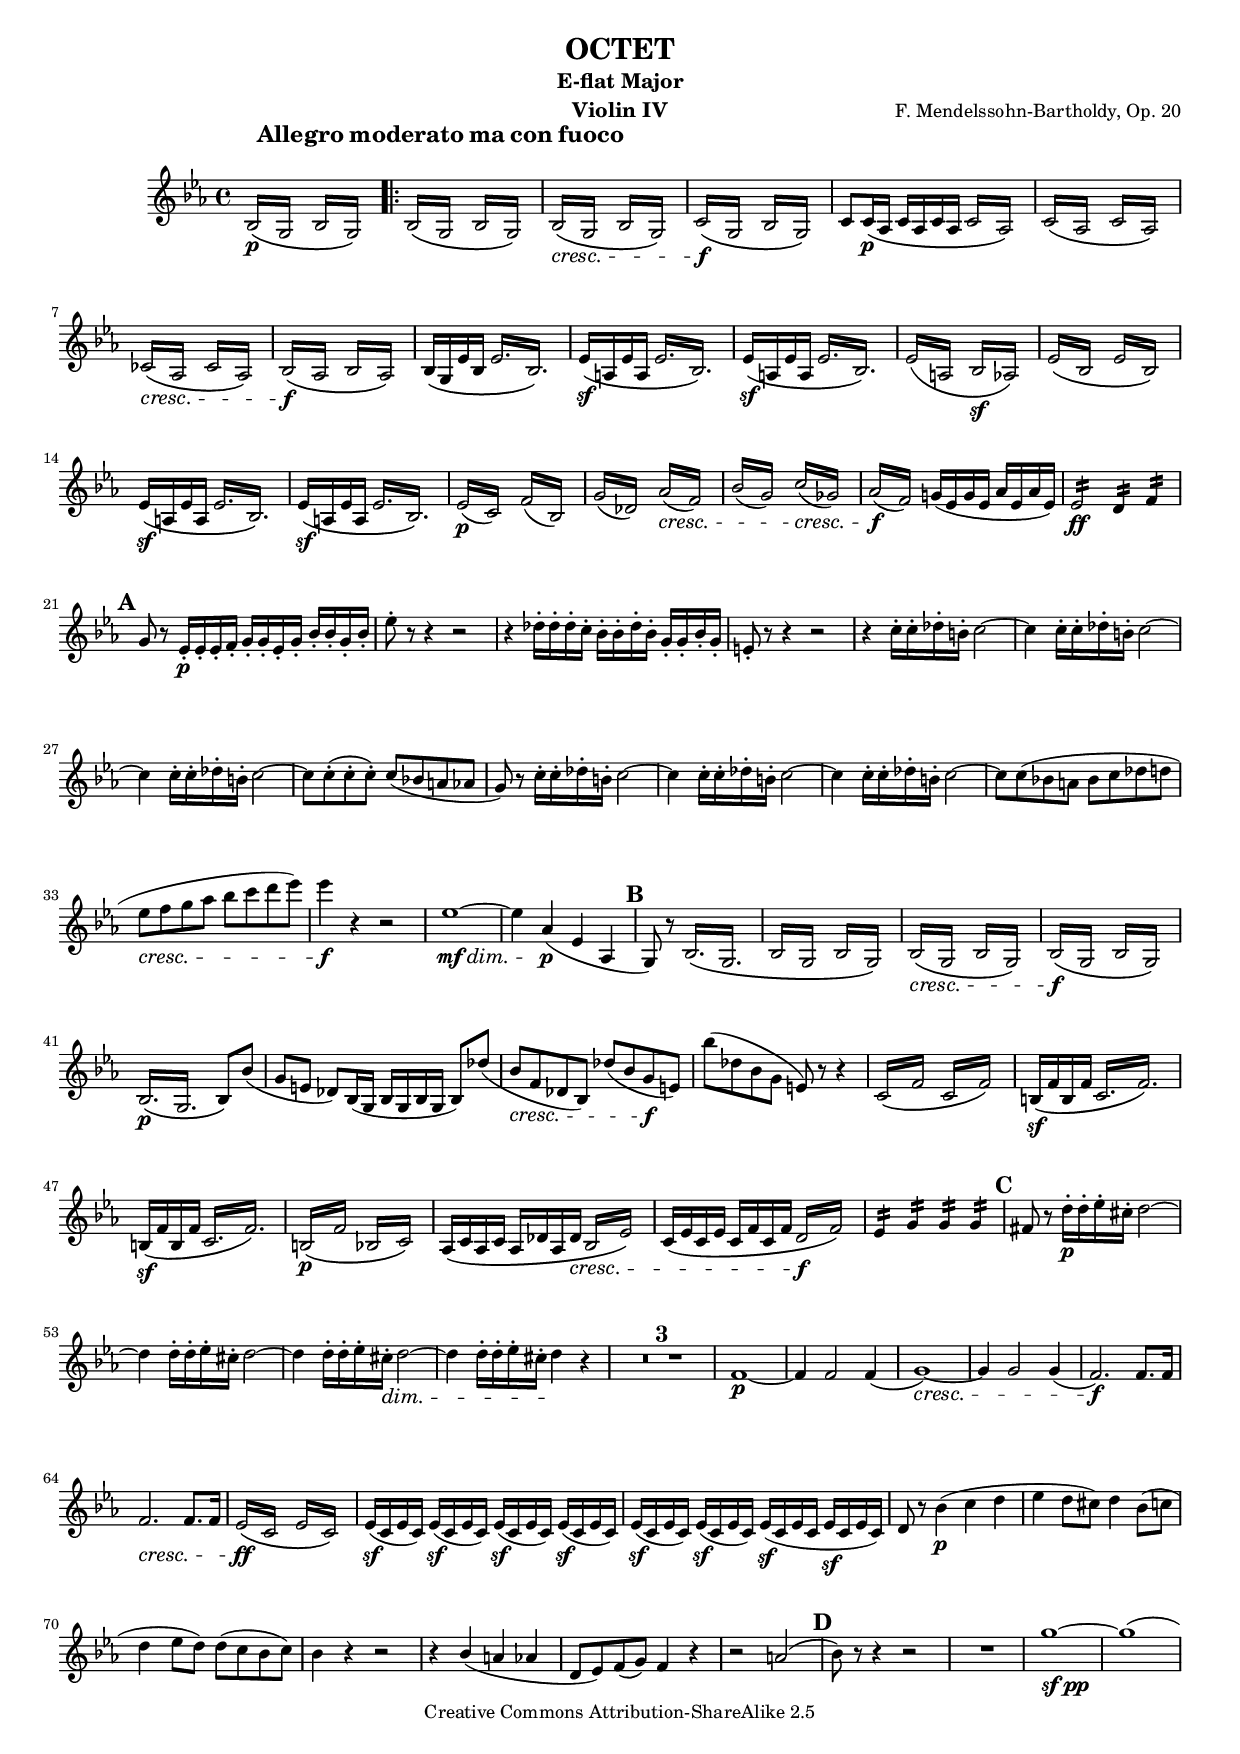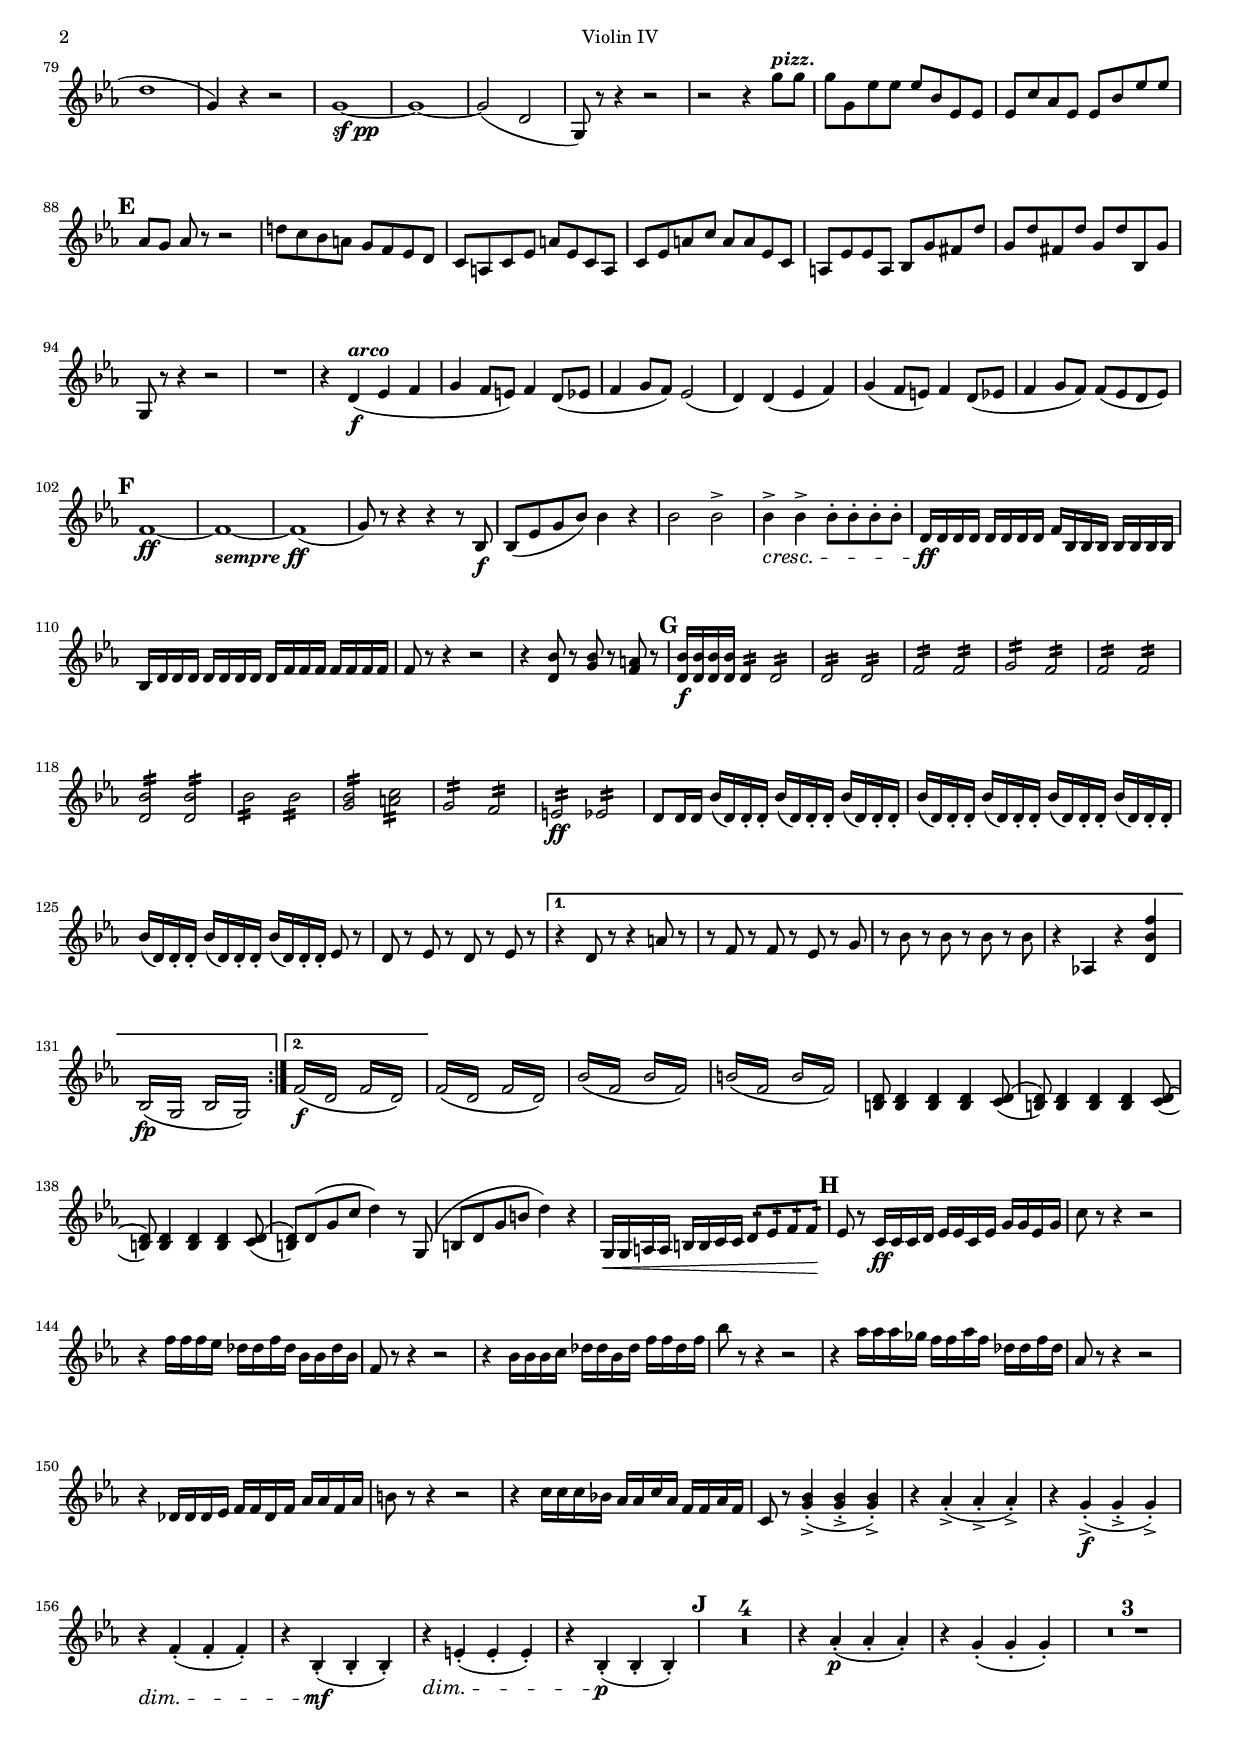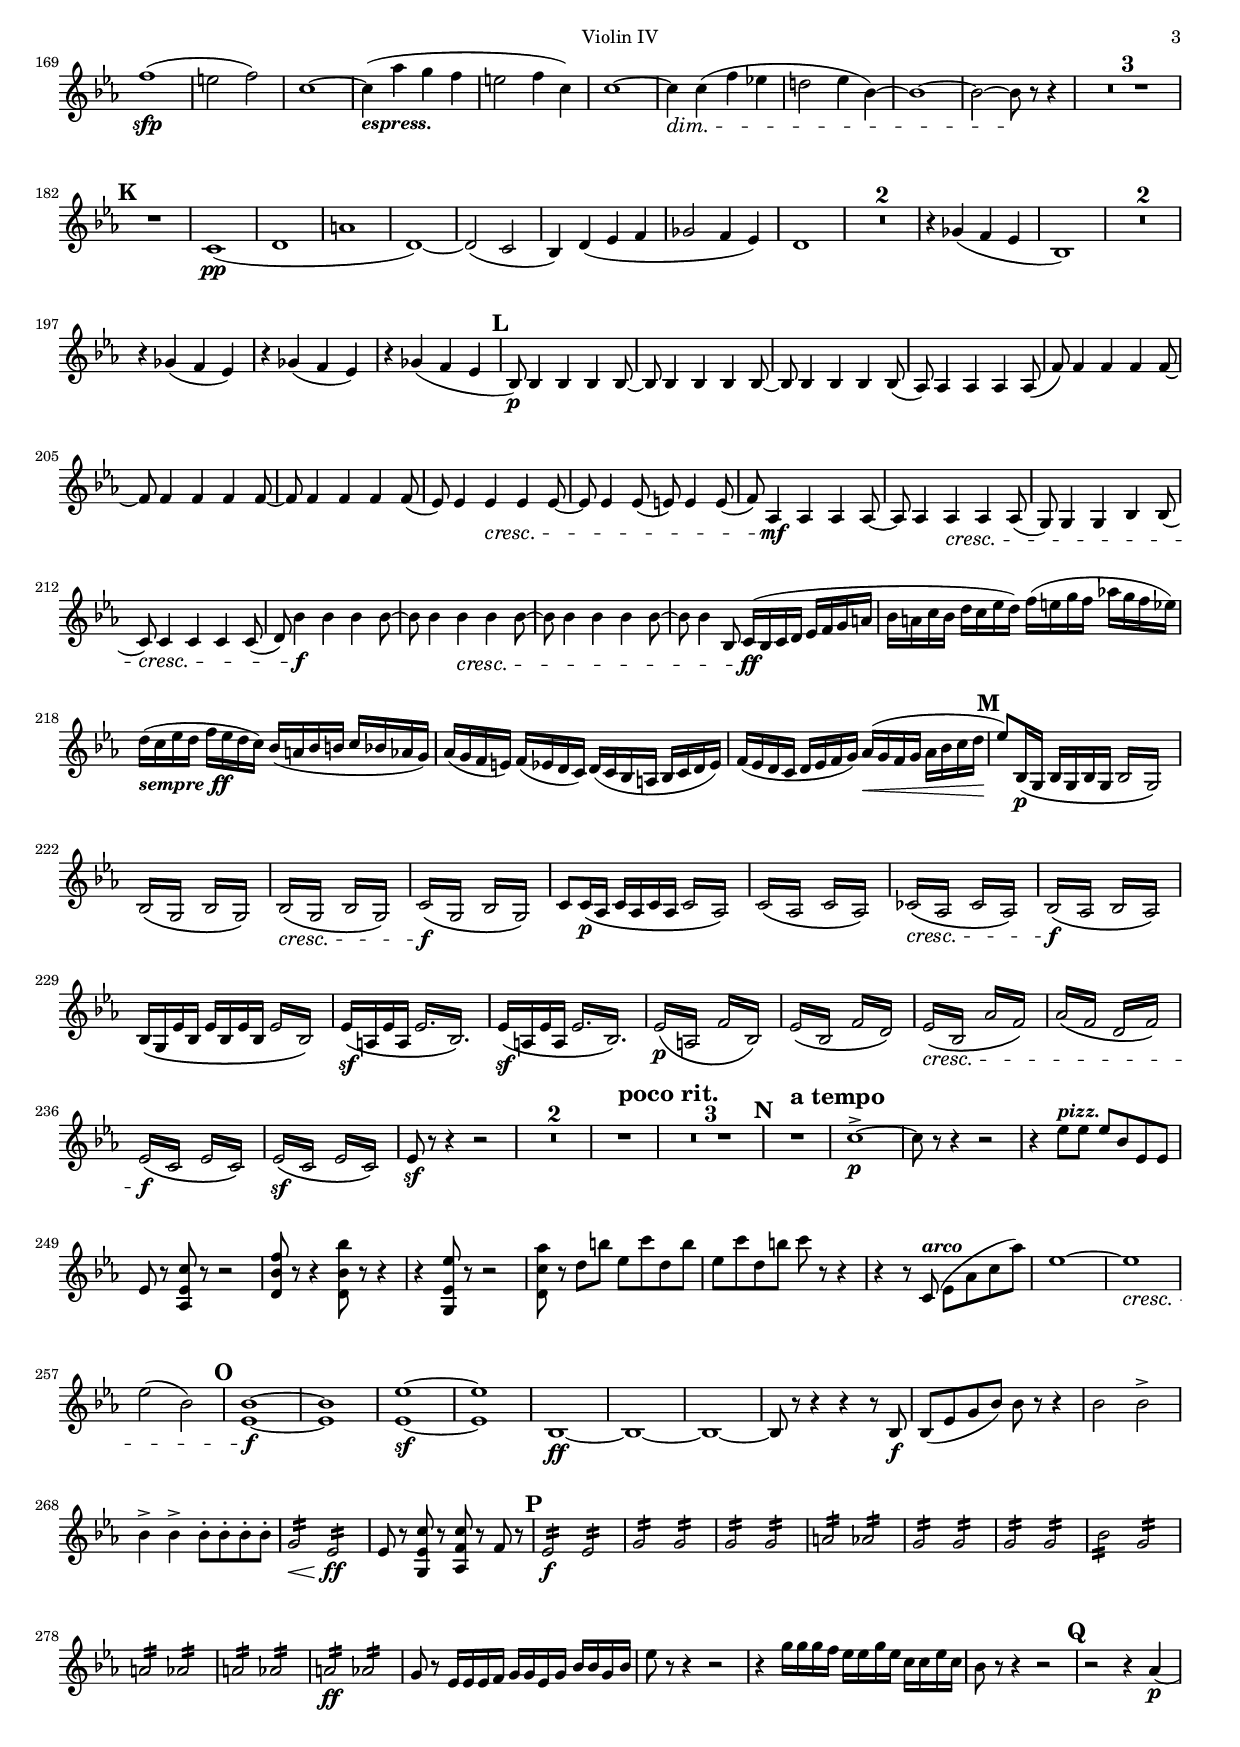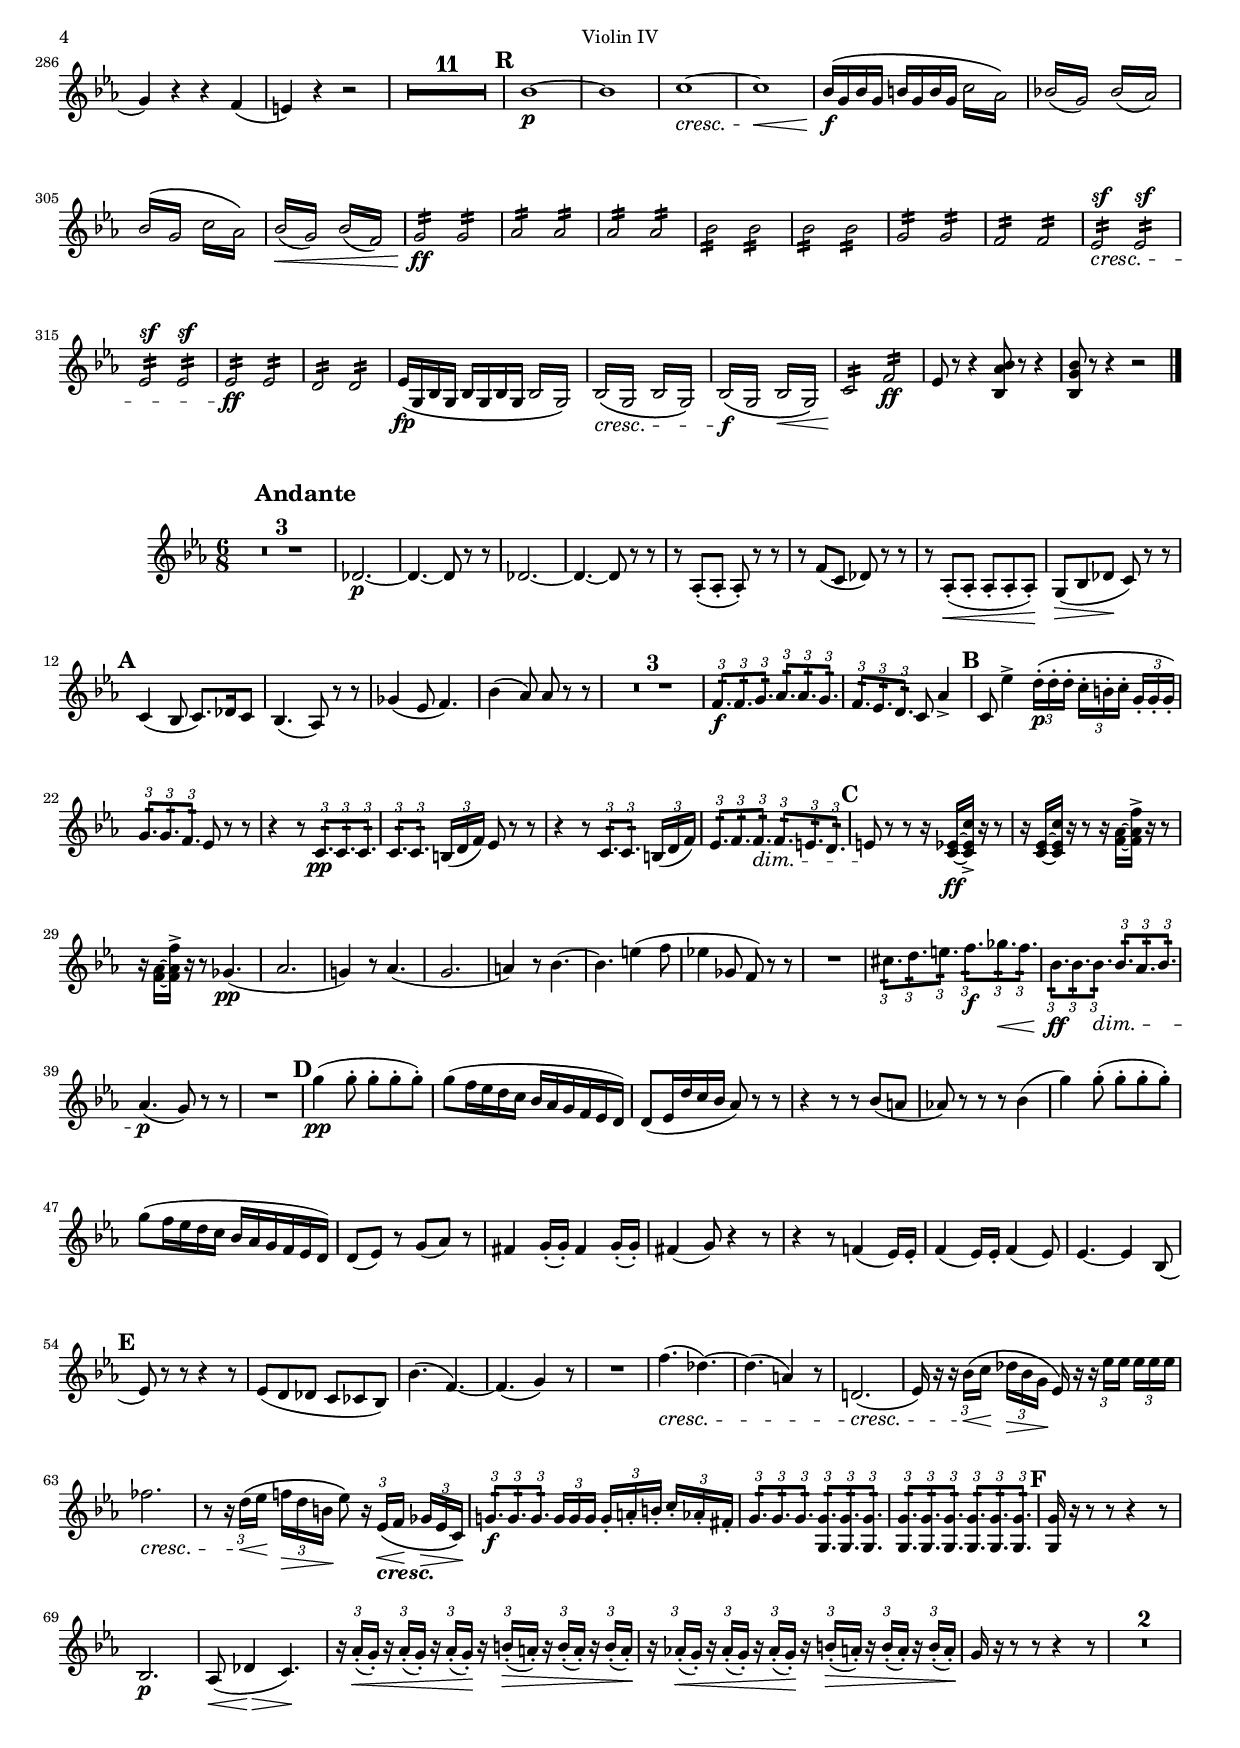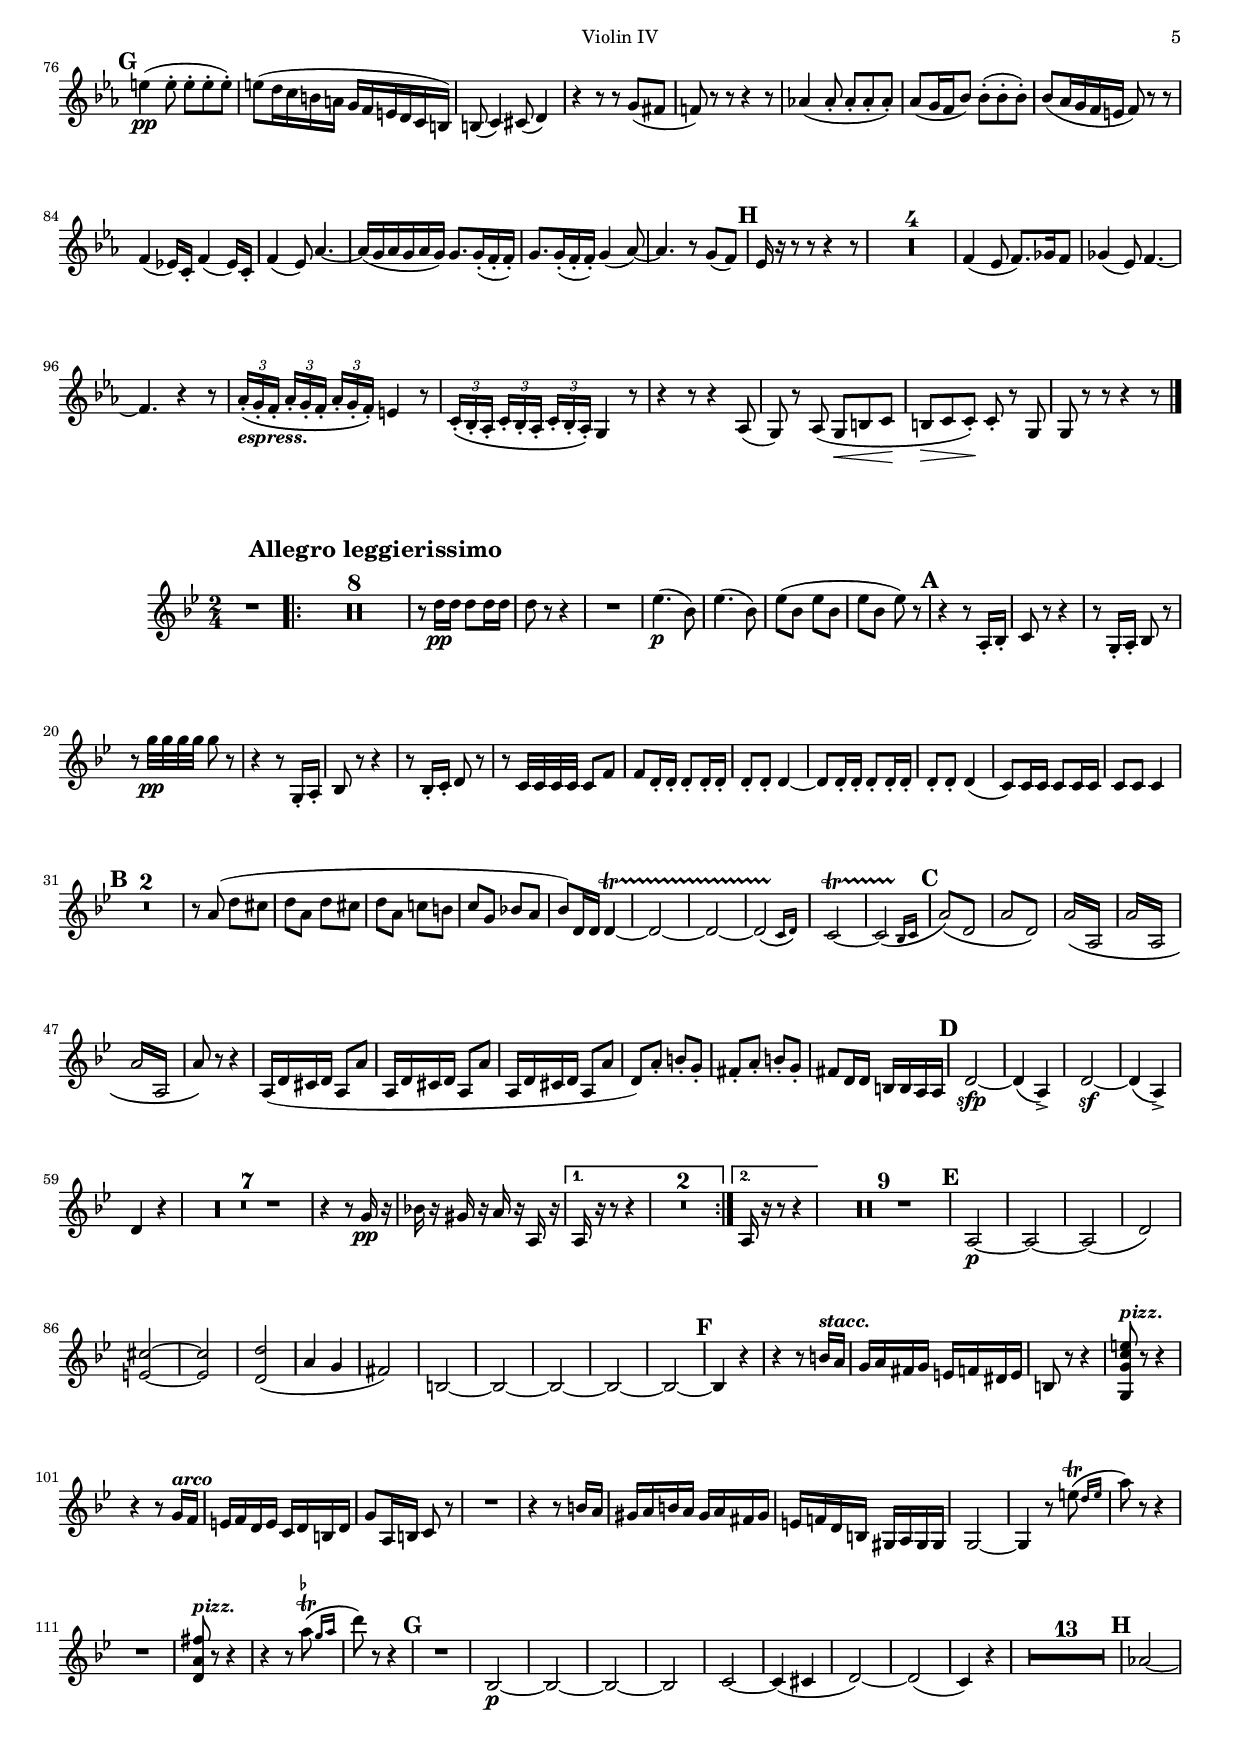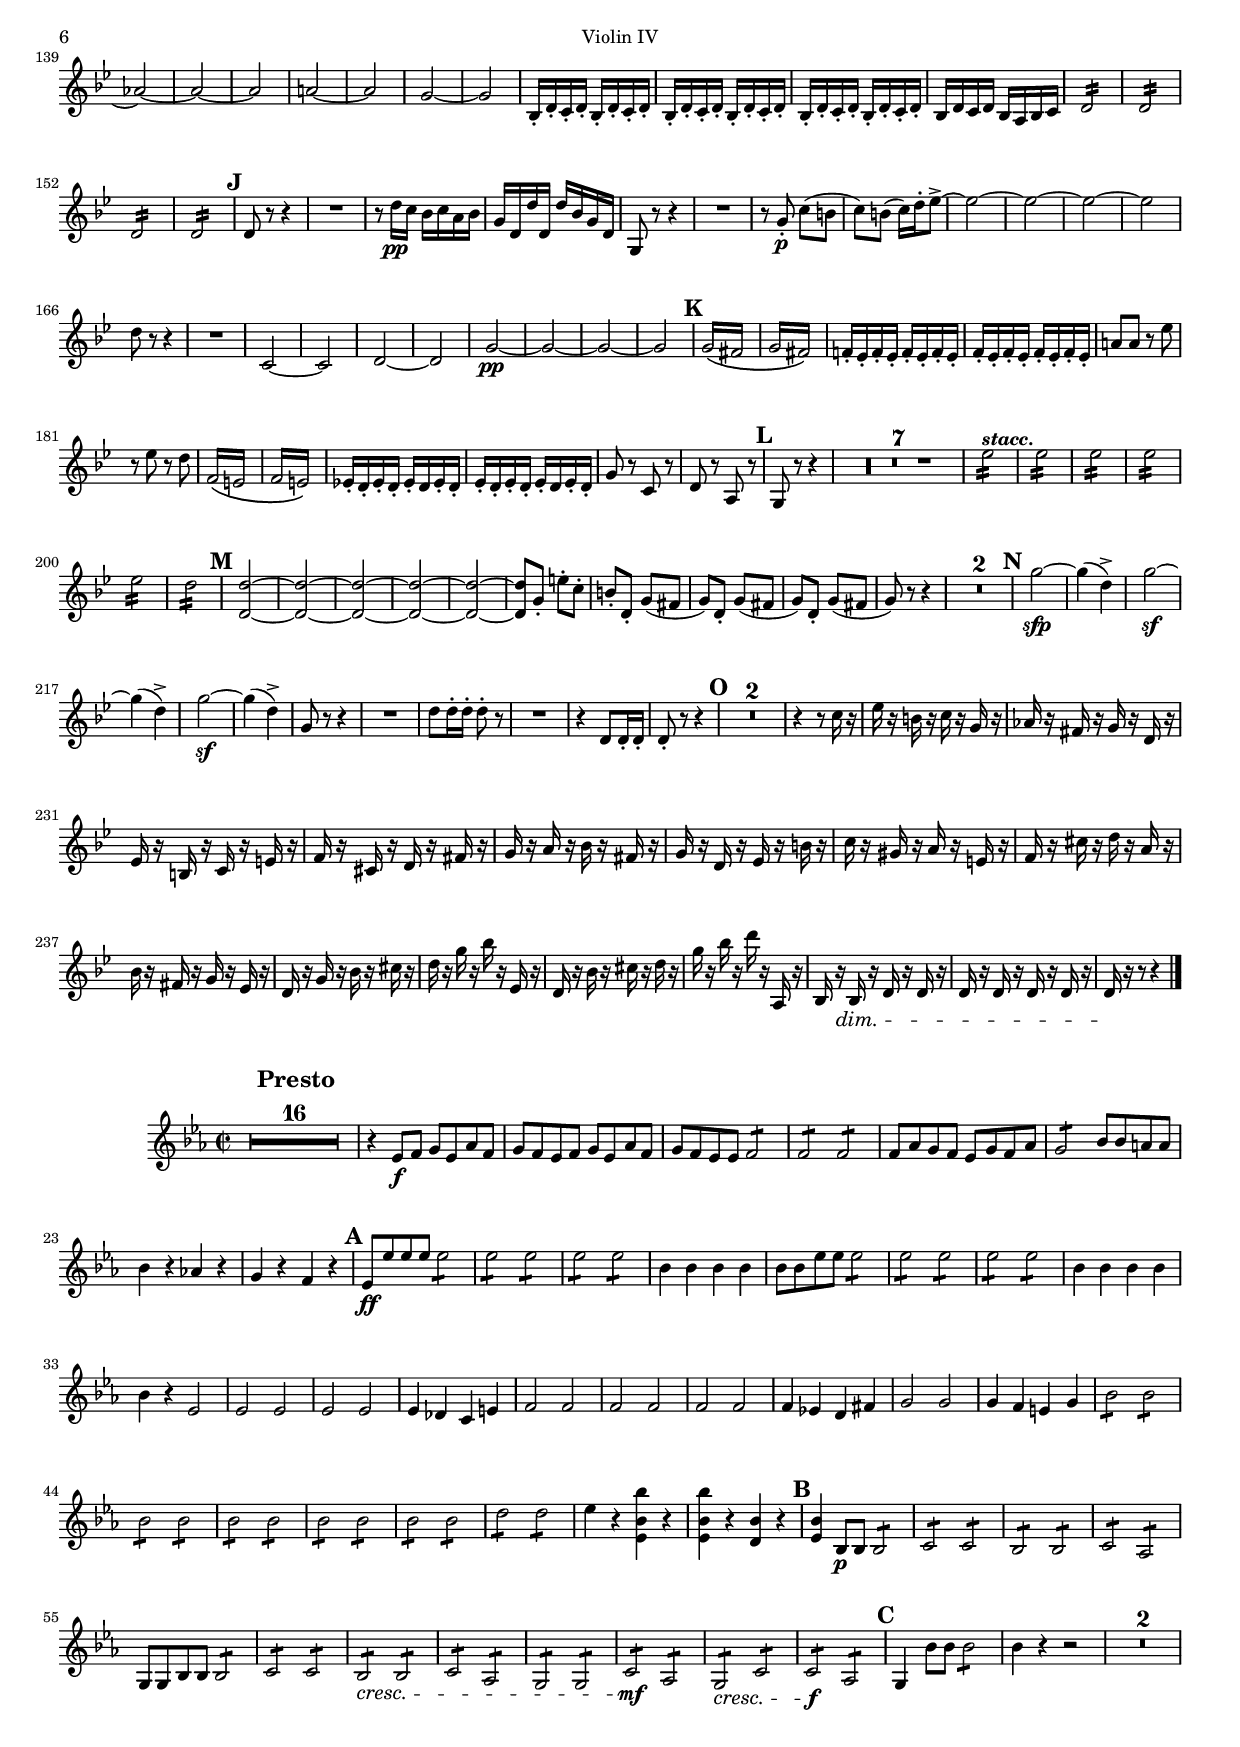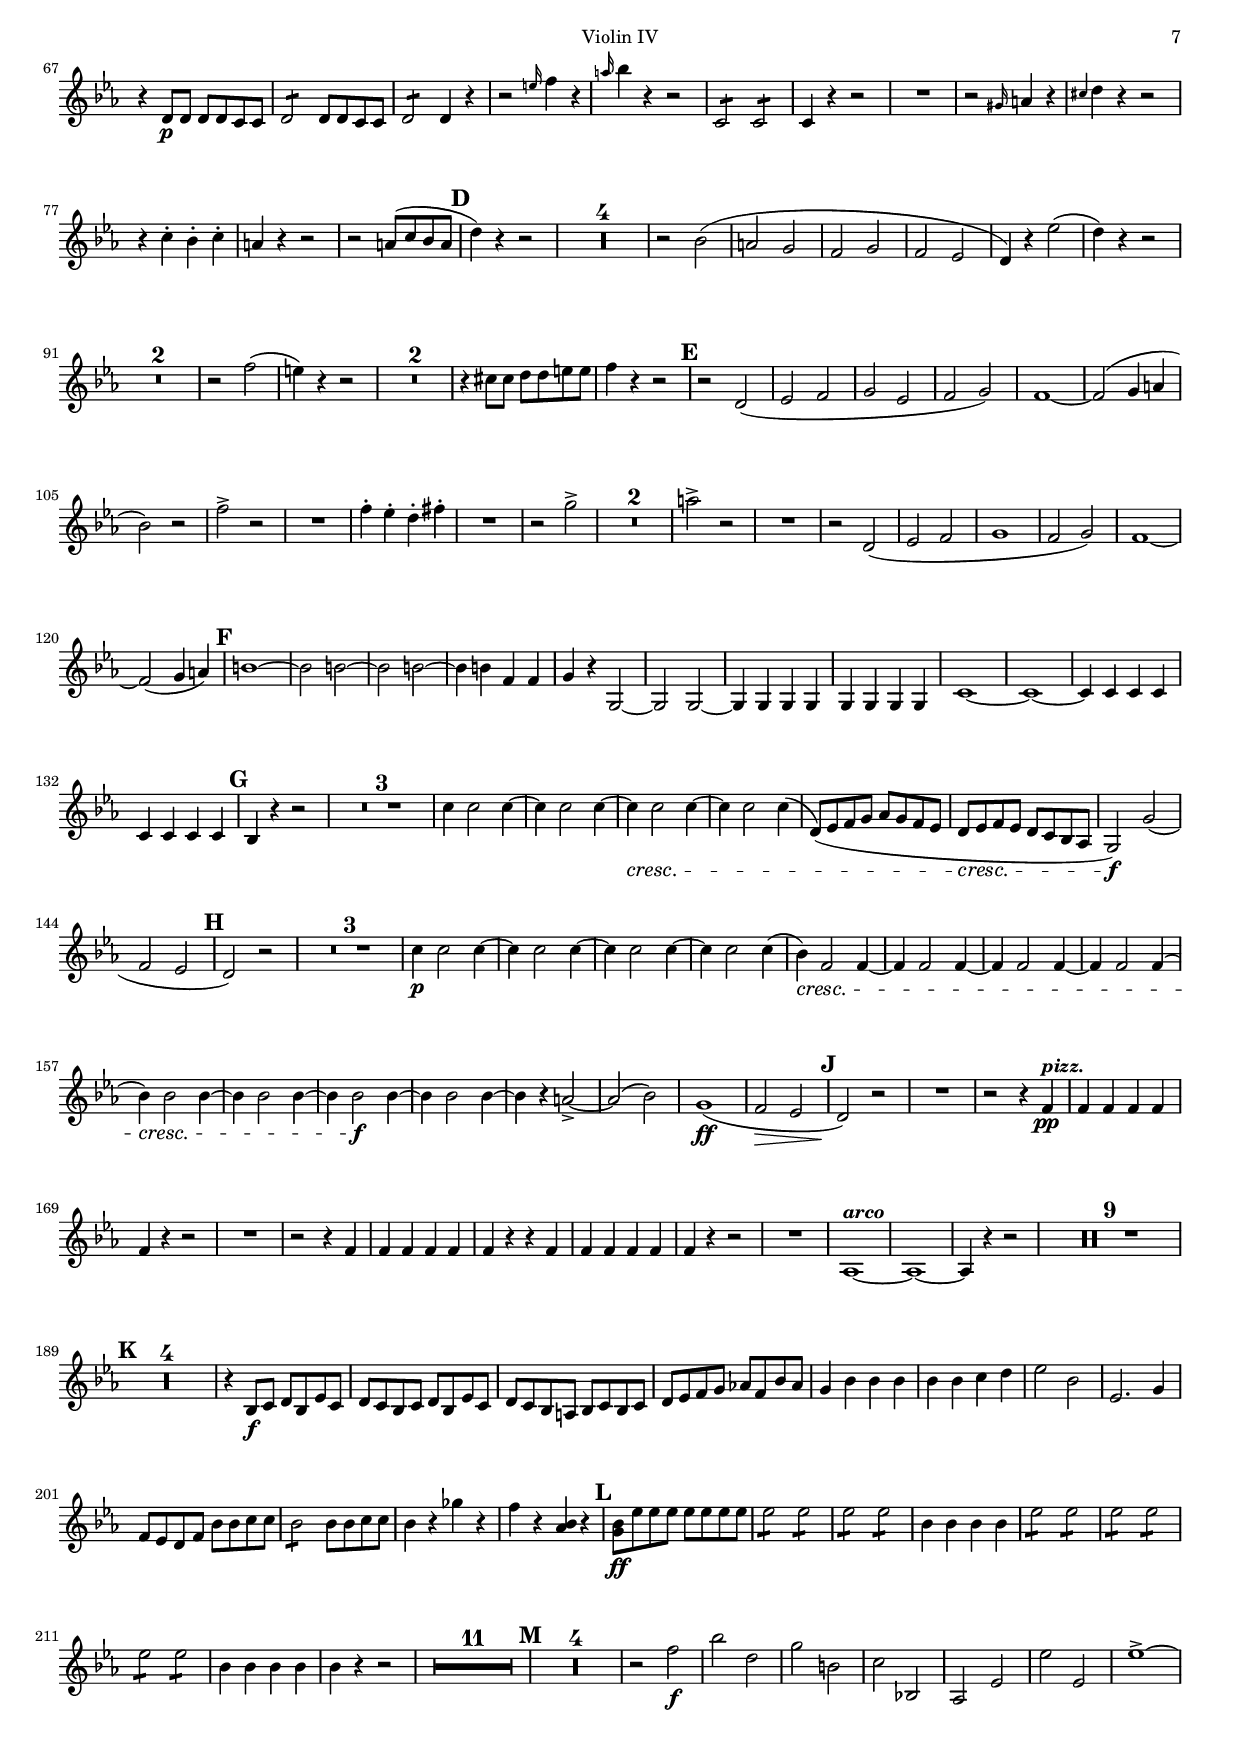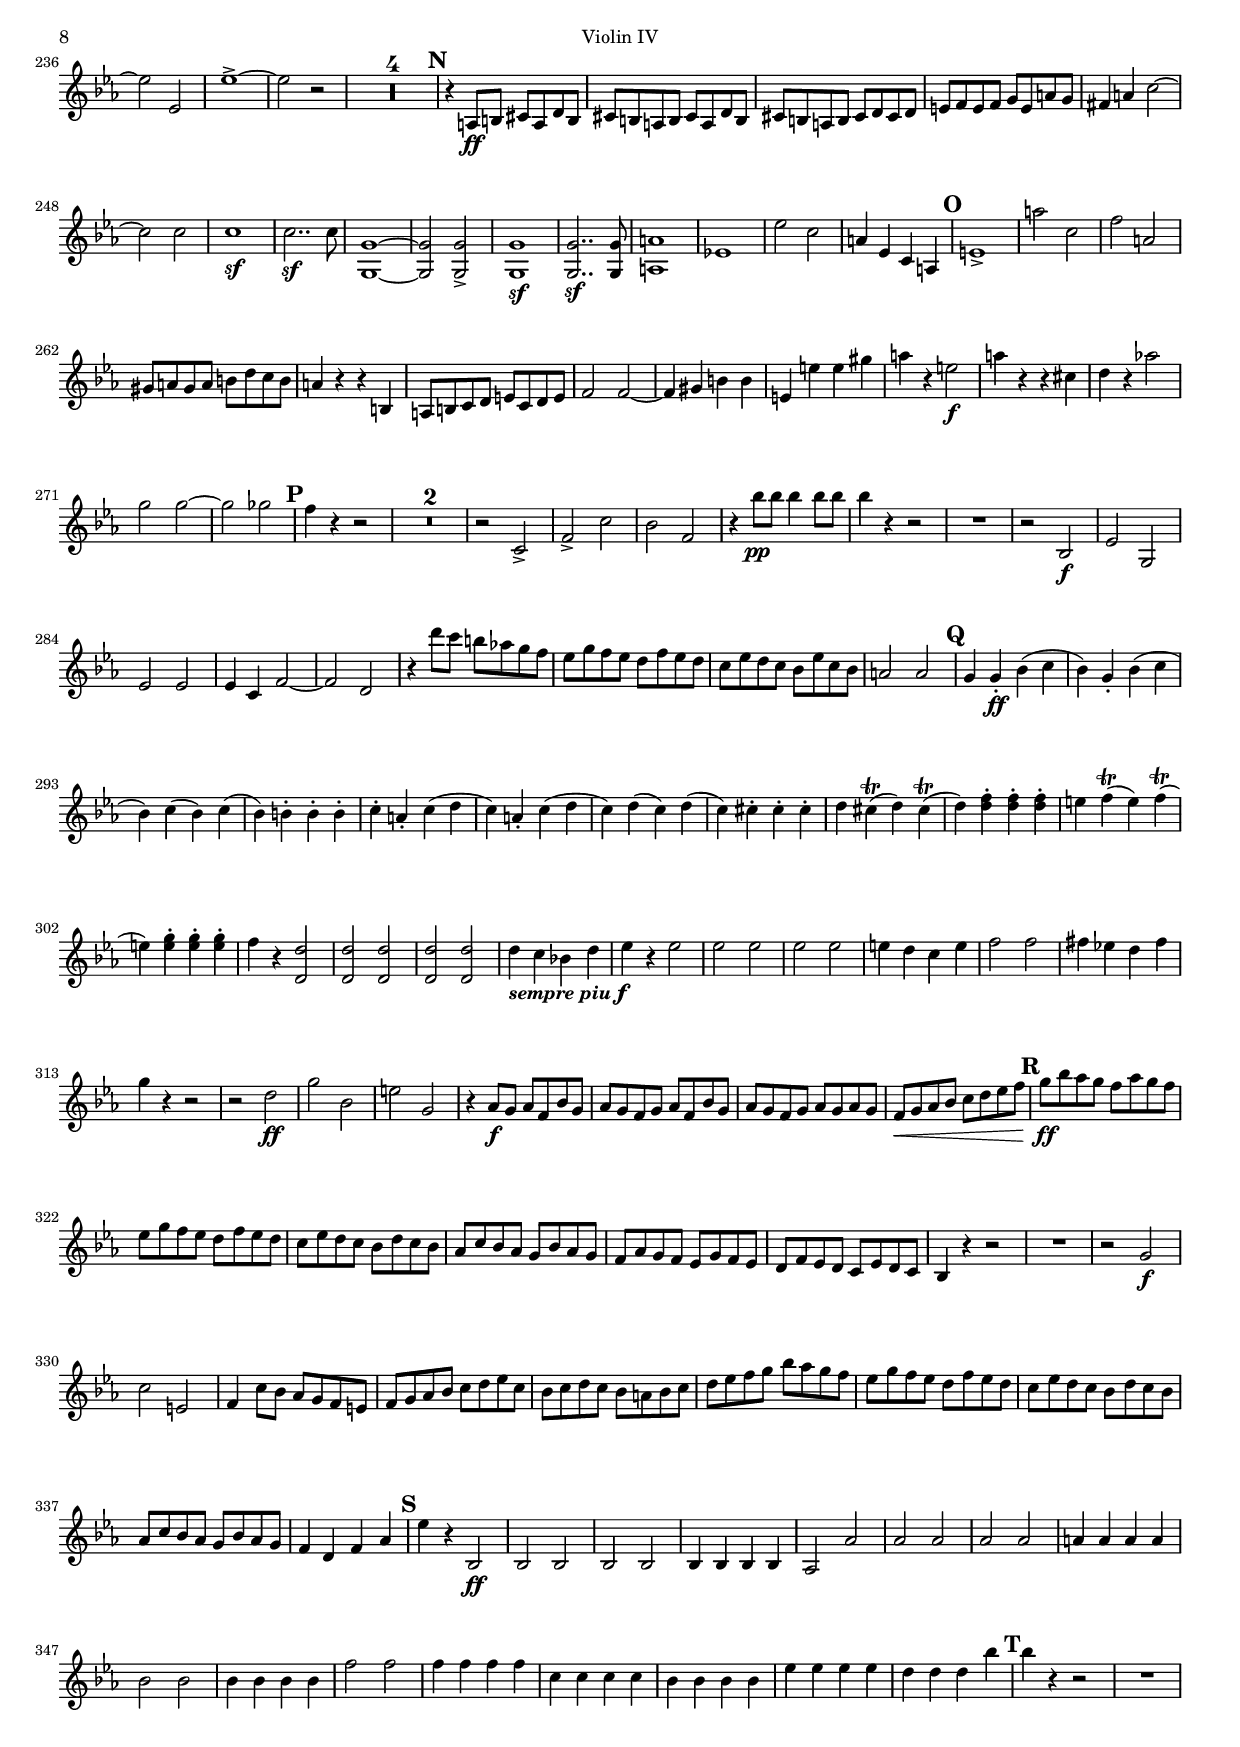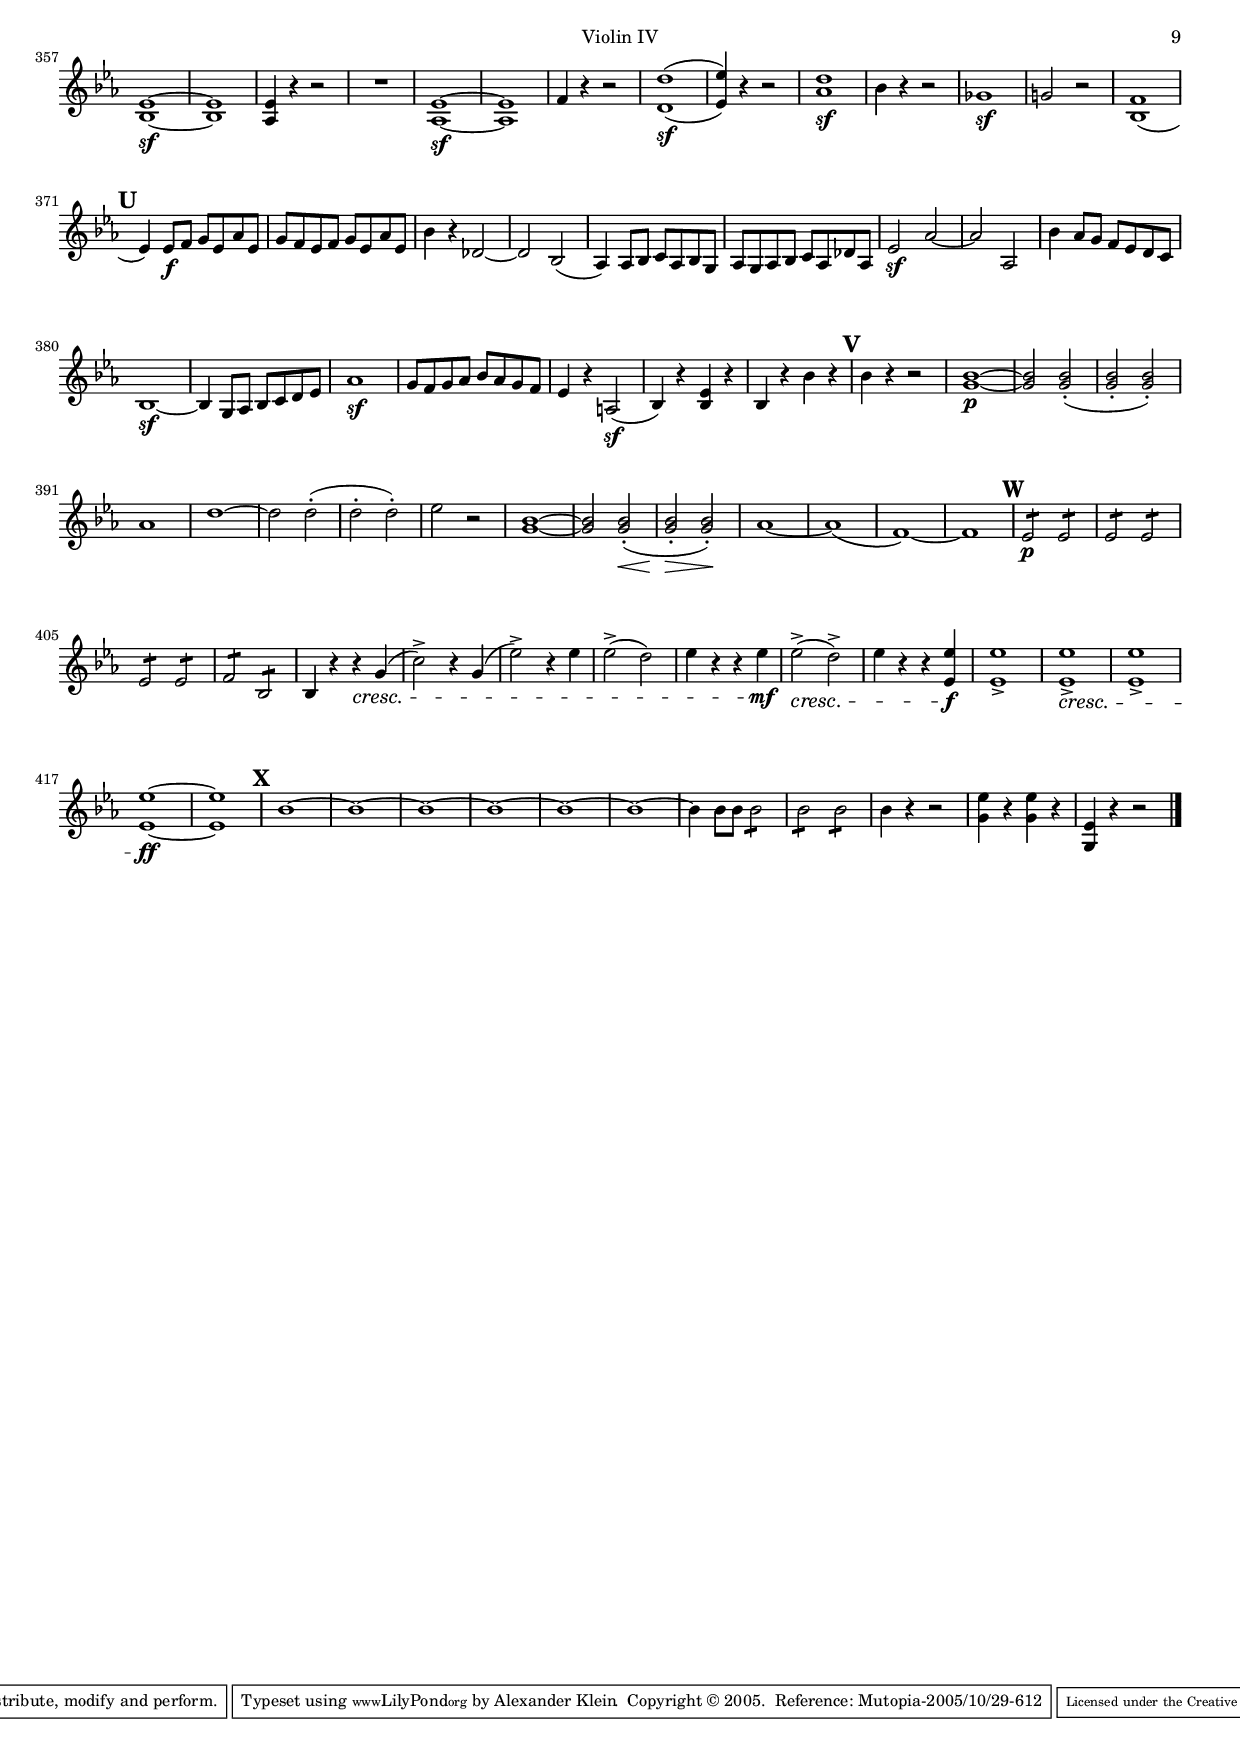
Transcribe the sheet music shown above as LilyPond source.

% This file creates the part for violin 3.
\header {
    \include "header.ly"        
    filename = "violin4.ly"
    instrument = "Violin IV"
    head = "Violin IV"
}

\paper {
  firstpagenumber = 2
}
#(set-global-staff-size 16)
FirstMovementMarks = 
{
 s1*20 
 \mark \default
 s1*16
 \mark \default
 s1*15
 \mark \default
 s1*23
 \mark \default
 s1*13
 \mark \default % "E"
 s1*14
 \mark \default
 s1*11
 \mark \default
 s1*29
 \mark \default
 s1*18
 \mark \default
 s1*22
 \mark \default % "K"
 s1*18
 \mark \default
 s1*21
 \mark \default % "M" 
 s1*24
 \mark \default
 s1*13
 \mark \default % "O"
 s1*13
 \mark \default
 s1*14
 \mark \default
 s1*14
 \mark \default
} 

SecondMovementMarks =
{
 s2.*11
 \mark \default
 s2.*9
 \mark \default
 s2.*6
 \mark \default
 s2.*14
 \mark \default
 s2.*13
 \mark \default
 s2.*14
 \mark \default
 s2.*8
 \mark \default
 s2.*13
 \mark \default
}

ThirdMovementMarks =
{
 s2*16 
 \mark \default
 s2*14
 \mark \default
 s2*12
 \mark \default
 s2*12
 \mark \default
 s2*27
 \mark \default
 s2*14
 \mark \default
 s2*19
 \mark \default
 s2*23
 \mark \default
 s2*16
 \mark \default
 s2*22
 \mark \default
 s2*12
 \mark \default
 s2*14
 \mark \default
 s2*12
 \mark \default
 s2*12
 \mark \default
 
}

FourthMovementMarks =
{
  s1*24
  \mark \default
  s1*26
  \mark \default
  s1*12
  \mark \default
  s1*17
  \mark \default % "D"
  s1*19
  \mark \default
  s1*22
  \mark \default
  s1*12
  \mark \default
  s1*12
  \mark \default
  s1*20
  \mark \default
  s1*24
  \mark \default
  s1*16
  \mark \default
  s1*20
  \mark \default
  s1*18
  \mark \default
  s1*16
  \mark \default
  s1*14
  \mark \default
  s1*18
  \mark \default
  s1*30
  \mark \default
  s1*18
  \mark \default
  s1*16
  \mark \default
  s1*16
  \mark \default
  s1*16
  \mark \default
  s1*16
  \mark \default
  s1*16
  \mark \default
  s1
}

%Violin 4, 1st movement

FourthViolinFirstMovement =
{
 \relative c' {  
  \key c \minor
  \time 4/4
  \repeat "tremolo" 4 { bes16\p\( g } \repeat "tremolo" 4 { bes g\) } |
  \repeat volta 2 {
   \repeat "tremolo" 4 { bes\( g } \repeat "tremolo" 4 { bes g\) } |
   << {\repeat "tremolo" 4 { bes\( g } \repeat "tremolo" 4 { bes g\) }}  {s4. \cresc s8 s2} >> |
   \repeat "tremolo" 4 { c16\f\( g } \repeat "tremolo" 4 { bes g\) } |
   c8 c16\p\( aes c aes c aes \repeat "tremolo" 4 { c aes\) } |
   \repeat "tremolo" 4 { c16\( aes } \repeat "tremolo" 4 { c16 aes\) } |
   \cresc \repeat "tremolo" 4 { ces16\( aes } \repeat "tremolo" 4 { ces16 aes\) } |
   \repeat "tremolo" 4 { bes16\f\( aes } \repeat "tremolo" 4 { bes16 aes\) } |
   bes16[\( g es' bes] \repeat "tremolo" 6 { ees16 bes\) } |
   ees16\sf[\( a, ees' a,] \repeat "tremolo" 6 { ees'16 bes\) } |
   ees16\sf[\( a, ees' a,] \repeat "tremolo" 6 { ees'16 bes\) } |
   \repeat "tremolo" 4 { ees16\( a, } \repeat "tremolo" 4 { bes16\sf aes\) } |
   \repeat "tremolo" 4 { ees'16\( bes } \repeat "tremolo" 4 { ees16 bes\) } |
   ees16\sf[\( a, ees' a,] \repeat "tremolo" 6 { ees'16 bes\) } |
   ees16\sf[\( a, ees' a,] \repeat "tremolo" 6 { ees'16 bes\) } |
   \repeat "tremolo" 4 { ees\p( c) } \repeat "tremolo" 4 { f( bes,) } |
   \repeat "tremolo" 4 { g'( des) } \cresc \repeat "tremolo" 4 { aes'( f) } |
   \repeat "tremolo" 4 { bes( g) } \cresc \repeat "tremolo" 4 { c( ges) } |
   \repeat "tremolo" 4 { aes\f( f) } g!( ees g ees aes ees aes ees) |
   ees2:16\ff d4:16 f4:16 |
   g8 r ees16-.\p ees-. ees-. f-. g-. g-. ees-. g-. bes-. bes-. g-. bes-. |
   ees8-. r r4 r2 |
   r4 des16-. des-. des-. c-. bes-. bes-. des-. bes-. g-. g-. bes-. g-. |
   e8-. r r4 r2 |
   r4 c'16-. c-. des-. b-. c2~ |
   c4 c16-. c-. des-. b-. c2~ |
   c4 c16-. c-. des-. b-. c2~ |
   c8 c-.( c-. c-.) c( bes! a aes |
   g) r c16-. c-. des-. b-. c2~ |
   c4 c16-. c-. des-. b-. c2~ |
   c4 c16-. c-. des-. b-. c2~ |
   c8 c( bes! a bes c des d |
   \cresc ees f g aes bes c d ees) |
   ees4\f r r2 |
   \dim ees,1~\mf |
   ees4 aes,(\p ees aes, |
   g8) r \repeat "tremolo" 6 {bes16\( g} |
   \repeat "tremolo" 4 { bes g } \repeat "tremolo" 4 { bes g\) } |
   \cresc \repeat "tremolo" 4 { bes\( g } \repeat "tremolo" 4 { bes g\) } |
   \repeat "tremolo" 4 { bes\(\f g } \repeat "tremolo" 4 { bes g\) } |
   \repeat "tremolo" 6 { bes\(\p g} bes8\) bes'( |
   g[ e] des) bes16( g bes g bes g bes8) des'( |
   \cresc bes f des bes) des'( bes g\f e) |
   bes''( des, bes g e) r8 r4 |
   \repeat "tremolo" 4 { c16\( f } \repeat "tremolo" 4 { c f\) } |
   b,16\sf\( f' b, f' \repeat "tremolo" 6 {c f\) } |
   b,16\sf\( f' b, f' \repeat "tremolo" 6 {c f\) } |
   \repeat "tremolo" 4 { b,\(\p f' } \repeat "tremolo" 4 { bes, c\) } |
   aes\( c aes c aes des aes des \cresc \repeat "tremolo" 4 {bes ees\) } |
   c\( ees c ees c f c f \repeat "tremolo" 4 {d\f f\) } |
   ees4:16 g4:16 g4:16 g4:16 |
   fis8 r d'16-.\p d-. ees-. cis-. d2~ |
   d4 d16-. d-. ees-. cis-. d2~ |
   d4 d16-. d-. ees-. cis-. \dim d2~ |
   d4 d16-. d-. ees-. cis-. d4\! r |
   R1*3 |
   f,1~\p |
   f4 f2 f4( |
   \cresc g1)~ |
   g4 g2 g4( |
   f2.)\f f8. f16 |
   << { f2. } {s4 \cresc s2} >> f8. f16 |
   \repeat "tremolo" 4 {ees\ff\( c} \repeat "tremolo" 4 {ees c\)} |
   ees\sf( c ees c) ees\sf( c ees c) ees\sf( c ees c) ees\sf( c ees c) |
   ees\sf( c ees c) ees\sf( c ees c) ees\sf( c ees c ees\sf c ees c) |
   d8 r bes'4\p( c d |
   ees d8 cis) d4 bes8( c |
   
   %% Bar 70
   d4 ees8 d) d( c bes c) |
   bes4 r r2 |
   r4 \stemUp bes( a aes \stemNeutral |
   d,8 ees) f( g) f4 r |
   r2 a( |
   bes8) r r4 r2 |
   R1 |
   g'1~_\markup{\dynamic "sf pp"} |
   g( |
   d |
   g,4) r r2 |
   g1~_\markup{\dynamic "sf pp"} |
   g1~ |
   g2( d |
   g,8) r r4 r2 |
   r r4 g''8^\markup{\bold\italic "pizz."} g |
   g g, ees' ees ees bes ees, ees |
   ees c' aes ees ees bes' ees ees |
   aes,[ g] aes r r2 |
   d!8 c bes a g f ees d |
   c a c ees a ees c a |
   c ees a c a a ees c |
   a ees' ees a, bes g' fis d' |
   g, d' fis, d' g, d' bes, g' |
   g, r r4 r2 |
   R1 |
   r4 d'\f^\markup{\bold\italic "arco"}( ees f |
   g f8 e) f4 d8( ees |
   f4 g8 f) ees2( |
   d4) d( ees f) |
   
   %% Bar 100
   g( f8 e) f4 d8( ees |
   f4 g8 f) f( ees d ees) |
   f1~\ff |
   f~_\markup{\bold\italic "sempre" \dynamic "ff"} |
   f( |
   g8) r r4 r r8 bes,\f |
   bes( ees g bes) bes4 r |
   bes2 bes\accent |
   \cresc bes4\accent bes\accent bes8-. bes-. bes-. bes-. |
   d,16\ff d d d d d d d f bes, bes bes bes bes bes bes |
   bes d d d d d d d d f f f f f f f |
   f8 r r4 r2 |
   r4 <d bes'>8 r <g bes> r <f a> r |
   <d bes'>16\f <d bes'> <d bes'> <d bes'> d4:16 d2:16 |
   d2:16 d2:16 |
   f2:16 f2:16 |
   g2:16 f2:16 |
   f2:16 f2:16 |
   <d bes'>2:16 <d bes'>2:16 |
   bes'2:16 bes2:16 |
   <g bes>2:16 <a c>2:16 |
   g2:16 f2:16 |
   e2:16\ff ees2:16 |
   d8 d16 d bes'( d,) d-. d-. bes'( d,) d-. d-. bes'( d,) d-. d-. |
   bes'( d,) d-. d-. bes'( d,) d-. d-. bes'( d,) d-. d-. bes'( d,) d-. d-. |
   bes'( d,) d-. d-. bes'( d,) d-. d-. bes'( d,) d-. d-. ees8 r |
   d r ees r d r ees r |
  }
  \alternative {
   { 
    r4 d8 r r4 a'8 r |
    r f r f r ees r g |
    r bes r bes r bes r bes |
    r4 aes,! r <d bes' f'> |
    \repeat "tremolo" 4 {bes16\fp\( g} \repeat "tremolo" 4 {bes g\)} |
   }
   {
    \repeat "tremolo" 4 {f'\f\( d} \repeat "tremolo" 4 {f d\)} |
   }
  }
  \repeat "tremolo" 4 {f\( d} \repeat "tremolo" 4 {f d\)} |
  \repeat "tremolo" 4 {bes'\( f} \repeat "tremolo" 4 {bes f\)} |
  \repeat "tremolo" 4 {b\( f} \repeat "tremolo" 4 {b f\)} |
  \set doubleSlurs = ##t
  <b, d>8 <b d>4 <b d> <b d> <c d>8( |
  <b d>) <b d>4 <b d> <b d> <c d>8( |
  <b d>) <b d>4 <b d> <b d> <c d>8( |
  <b d>) \set doubleSlurs = ##f d( g c d4) r8 g,,( |
  b d g b d4) r |
  g,,16\< g a a b b c c d8:16 ees8:16 f8:16 f8:16\! |
  ees8 r c16\ff c c d ees ees c ees g g ees g |
  c8 r r4 r2 |
  r4 f16 f f ees des des f des bes bes des bes |
  f8 r r4 r2 |
  r4 bes16 bes bes c des des bes des f f des f |
  bes8 r r4 r2 |
  r4 aes16 aes aes ges f f aes f des des f des |
  aes8 r r4 r2 |
  r4 des,16 des des ees f f des f aes aes f aes |
  b8 r r4 r2 |
  r4 c16 c c bes! aes aes c aes f f aes f |
  c8 r <g' bes>4-.\accent( <g bes>-.\accent <g bes>-.)\accent |
  r aes-.\accent( aes-.\accent aes-.)\accent |
  r g-.\f\accent( g-.\accent g-.)\accent |
  r \dim f-.( f-. f-.) |
  r bes,\mf-.( bes-. bes-.) |
  r \dim e-.( e-. e-.) |
  r bes-.\p( bes-. bes-.) |
  R1*4 |
  r4 aes'-.\p( aes-. aes-.) |
  r g-.( g-. g-.) |
  R1*3 |
  f'1\sfp( |
  e2 f) |
  c1~ |
  c4_\markup{\bold\italic "espress."}( aes' g f |
  e2 f4 c) |
  c1~ |
  c4 \dim c( f ees! |
  d!2 ees4 bes)~ |
  bes1~ |
  bes2~ bes8\! r r4 |
  R1*4 |
  c,1(\pp |
  d |
  a' |
  d,)~ |
  d2( c |
  bes4) d( ees f |
  ges2 f4 ees) |
  d1 |
  R1*2 |
  r4 ges( f ees |
  bes1) |
  R1*2 |
  r4 ges'( f ees) |
  r ges( f ees) |
  r ges( f ees |
  bes8)\p bes4 bes bes bes8~ |
  bes bes4 bes bes bes8~
  bes bes4 bes bes bes8( |
  aes) aes4 aes aes aes8( |
  f') f4 f f f8~ |
  f f4 f f f8~ |
  f f4 f f f8( |
  ees) ees4 ees \cresc ees ees8~ |
  ees ees4 ees8( e) e4 e8( |
  f) aes,4\mf aes aes aes8~ |
  aes aes4 aes \cresc aes aes8( |
  g) g4 g bes bes8( |
  c) \cresc c4 c c c8( |
  d) bes'4\f bes bes bes8~ |
  bes bes4 bes \cresc bes bes8~ |
  bes bes4 bes bes bes8~ |
  bes bes4 bes,8 c16\ff( bes c d ees f g a |
  bes a c bes d c ees d) f( e g f aes! g f ees) |
  d(_\markup{\bold\italic "sempre" \dynamic "ff"} c ees d f ees d c) bes( a bes b c bes aes g) |
  aes( g f e) f( ees d c) d( c bes a bes c d ees) |
  
  %% Bar 220
  f( ees d c d ees f g) aes(\< g f g aes bes c d\! |
  ees8) bes,16\p\( g bes g bes g \repeat "tremolo" 4 {bes g\)} |
  \repeat "tremolo" 4 {bes\( g} \repeat "tremolo" 4 {bes g\)} |
  \cresc \repeat "tremolo" 4 {bes\( g} \repeat "tremolo" 4 {bes g\)} 
  \repeat "tremolo" 4 {c\f\( g} \repeat "tremolo" 4 {bes g\)} |
  c8 c16\p\( aes c aes c aes \repeat "tremolo" 4 {c aes\)} |
  \repeat "tremolo" 4 {c\( aes} \repeat "tremolo" 4 {c aes\)} |
  \cresc \repeat "tremolo" 4 {ces\( aes} \repeat "tremolo" 4 {ces aes\)} |
  \repeat "tremolo" 4 {bes\f\( aes} \repeat "tremolo" 4 {bes aes\)} |
  bes\( g ees' bes ees bes ees bes \repeat "tremolo" 4 {ees bes\)} |
  ees\sf\( a, ees' a, \repeat "tremolo" 6 {ees' bes\)} |
  ees\sf\( a, ees' a, \repeat "tremolo" 6 {ees' bes\)} |
  \repeat "tremolo" 4 {ees\p\( a,} \repeat "tremolo" 4 {f' bes,\)} |
  \repeat "tremolo" 4 {ees\( bes} \repeat "tremolo" 4 {f' d\)} |
  << {\repeat "tremolo" 4 {ees\( bes}  \repeat "tremolo" 4 {aes' f\)}} {s4 \cresc s2.} >>  |
  \repeat "tremolo" 4 {aes16\( f} \repeat "tremolo" 4 {d f\)} |
  \repeat "tremolo" 4 {ees\f\( c} \repeat "tremolo" 4 {ees c\)} |
  \repeat "tremolo" 4 {ees\sf\( c} \repeat "tremolo" 4 {ees c\)} |
  ees8\sf r r4 r2 |
  R1*7 |
  c'1~\accent\p |
  c8 r r4 r2 |
  r4 ees8^\markup{\bold\italic "pizz."} ees ees bes ees, ees |
  ees8 r <aes, ees' c'> r r2 |
  <d  bes' f'>8 r r4 <d bes' bes'>8 r r4 |
  r <g, ees' ees'>8 r r2 |
  <d' c' aes'>8 r d' b' ees, c' d, b' |
  ees, c' d, b' c8 r r4 |
  r r8 c,,^\markup{\bold\italic "arco"}( ees aes c aes') |
  ees1~ |
  \cresc ees |
  ees2( bes) |
  <ees, bes'>1~\f |
  <ees bes'> |
  <ees ees'>1~\sf |
  <ees ees'> |
  bes\ff~ |
  bes~ |
  bes~ |
  bes8 r r4 r r8 bes\f |
  bes( ees g bes) bes r r4 |
  bes2 bes\accent |
  bes4\accent bes\accent bes8-. bes-. bes-. bes-. |
  g2:16\< ees2:16\ff |
  
  %% Bar 270
  ees8 r <g, ees' c'> r < aes f' c'> r f' r |
  ees2:16\f ees2:16 |
  g2:16 g2:16 |
  g2:16 g2:16 |
  a2:16 aes2:16 |
  g2:16 g2:16 |
  g2:16 g2:16 |
  bes2:16 g2:16 |
  a2:16 aes2:16 |
  a2:16 aes2:16 |
  a2:16\ff aes2:16 |
  g8 r ees16 ees ees f g g ees g bes bes g bes |
  ees8 r r4 r2 |
  r4 g16 g g f ees ees g ees c c ees c |
  bes8 r r4 r2 |
  r2 r4 aes\p( |
  g) r r f( |
  e) r r2 |
  R1*11 |
  bes'1\p~ |
  bes |
  \cresc c~ |
  c\< |
  bes16\f\( g bes g b g b g \repeat "tremolo" 4 {c aes\)} |
  \repeat "tremolo" 4 {bes!( g)} \repeat "tremolo" 4 {bes( aes)} |
  \repeat "tremolo" 4 {bes\( g} \repeat "tremolo" 4 {c aes\)} |
  \repeat "tremolo" 4 {bes(\< g)} \repeat "tremolo" 4 {bes( f)} |
  g2:16\ff g2:16 |
  aes2:16 aes2:16 |
  aes2:16 aes2:16 |
  bes2:16 bes2:16 |
  bes2:16 bes2:16 |
  g2:16 g2:16 |
  f2:16 f2:16 |
  \cresc ees2:16^\markup{\dynamic "sf"} ees2:16^\markup{\dynamic "sf"} |
  ees2:16^\markup{\dynamic "sf"} ees2:16^\markup{\dynamic "sf"} |
  ees2:16\ff ees2:16 |
  d2:16 d2:16 |
  ees16\fp\( g, bes g bes g bes g \repeat "tremolo" 4 {bes g\)} |
  \cresc \repeat "tremolo" 4 {bes\( g} \repeat "tremolo" 4 {bes g\)} |
  \repeat "tremolo" 4 {bes\f\( g} \repeat "tremolo" 4 {bes\< g\)} |
  c2:16\! f2:16\ff |
  ees8 r r4 <bes aes' bes>8 r r4 |
  <bes g' bes>8 r r4 r2 |
  \bar "|."
 }    
}

FourthViolinFirstMovementTiming =
{
 s1^\markup {" " \raise #4.0 \bold \huge { Allegro moderato ma con fuoco}}
 s1*167 \pageBreak
 s1*72
 s1^\markup{" " \raise #2.0 \bold\huge "poco rit."} |
 s1*3 |
 s1^\markup{" " \raise #2.0 \bold\huge "a tempo"}
}

%Violin 4, 2nd movement

FourthViolinSecondMovement =
{
\override TupletBracket  #'bracket-visibility = ##f
 \relative c' {  
  \key c \minor
  \time 6/8
  R2.*3 |
  des2.\p~ |
  des4.~ des8 r r |
  des2.~ |
  des4.~ des8 r r |
  r aes-.( aes-. aes-.) r r |
  r f'( c des) r r |
  r aes8-.\<( aes-. aes-. aes-. aes-.)\! |
  g(\> bes des\! c) r r |
  c4( bes8 c8.) des16 c8 |
  bes4.( aes8) r r |
  ges'4( ees8 f4.) |
  bes4( aes8) aes r r |
  R2.*3 |
  \times 2/3 {f8.:16\f} \times 2/3 {f8.:16} \times 2/3 {g8.:16} \times 2/3 {aes8.:16} \times 2/3 {aes8.:16} \times 2/3 {g8.:16} |
  \times 2/3 {f8.:16} \times 2/3 {ees8.:16} \times 2/3 {d8.:16} c8 aes'4\accent |
  c,8 ees'4\accent \override TupletBracket  #'number-visibility = ##f \times 2/3 {d16-.\p\([ d-. d-.]} \times 2/3 {c-.[ b-. c-.]} \times 2/3 {g-.[ g-. g-.\)] } |
  \override TupletBracket  #'number-visibility = ##t
  \times 2/3 {g8.:16} \times 2/3 {g8.:16} \times 2/3 {f8.:16} ees8 r r |
  \override TupletBracket  #'number-visibility = ##f
  r4 r8 \times 2/3 {c8.:16\pp} \times 2/3 {c8.:16} \times 2/3 {c8.:16} |
  \times 2/3 {c8.:16[} \times 2/3 {c8.:16]} \times 2/3 {b16( d f)} ees8 r r |
  r4 r8 \times 2/3 {c8.:16[} \times 2/3 {c8.:16]} \times 2/3 {b16( d f)} |
  \times 2/3 {ees8.:16} \times 2/3 {f8.:16} \times 2/3 {f8.:16} \dim \times 2/3 {f8.:16} \times 2/3 {e8.:16} \times 2/3 {d8.:16} |
  e8\! r r r16 <c ees>~\ff <c ees c'>\accent r r8 |
  r16 <c ees>~ <c ees c'> r r8 r16 <f aes>~ <f aes f'>\accent r r8 |
  r16 <f aes>~ <f aes f'>\accent r r8 ges4.(\pp |
  
  %% Bar 30
  aes2. |
  g!4) r8 aes4.( |
  g2. |
  a4) r8 bes4.~ |
  bes4. e4( f8 |
  ees!4 ges,8 f) r r |
  R2. |
  \times 2/3 {cis'8.:16} \times 2/3 {d8.:16} \times 2/3 {e8.:16} \times 2/3 {f8.:16\f} \times 2/3 {ges8.:16\<} \times 2/3 {f8.:16} |
  \times 2/3 {bes,8.:16\ff} \times 2/3 {bes8.:16} \times 2/3 {bes8.:16} \dim \times 2/3 {bes8.:16} \times 2/3 {aes8.:16} \times 2/3 {bes8.:16} |
  aes4.(\p g8) r r |
  
  %% Bar 40
  R2. |
  g'4\pp( g8-. g-. g-. g-.) |
  g( f16 ees d c bes aes g f ees d) |
  d8( ees16 d' c bes aes8) r r |
  r4 r8 r bes( a |
  aes!) r r r bes4( |
  g') g8-.( g-. g-. g-.) |
  g8( f16 ees d c bes aes g f ees d) |
  d8( ees) r g( aes) r |
  fis4 g16-.( g-.) fis4 g16-.( g-.) |
  fis4( g8) r4 r8 |
  r4 r8 f!4( ees16) ees-. |
  f4( ees16) ees-. f4( ees8) |
  ees4.~ ees4 bes8( |
  ees) r r r4 r8 |
  ees8( d des c ces bes) |
  bes'4.( f~) |
  f( g4) r8 |
  R2. |
  f'4.( \cresc des)~ |
  
  %% Bar 60
  des( a4) r8 |
  \cresc d,!2.( |
  ees16) r \times 2/3 {r bes'\<\([ c\!] } \times 2/3 {des\>[ bes g]\!} ees16\) r \times 2/3 {r ees'[ ees]} \times 2/3 {ees[ ees ees]} |
  \cresc fes2. |
  r8 \times 2/3 {r16 d[\<\( ees]\!} \times 2/3 {f!\>[ d b\!]} ees8\) \times 2/3 {r16 ees,16\<[\(_\markup{\large\bold\italic "cresc."} f]\!} \times 2/3 {ges[\> ees c\)\!]\!} |
  \times 2/3 {g'!8.:16\f} \times 2/3 {g8.:16} \times 2/3 {g8.:16} \times 2/3 {g16[ g g]} \times 2/3 {g-.[ a-. b-.]} \times 2/3 {c-.[ aes-. fis-.]} |
  \times 2/3 {g8.:16} \times 2/3 {g8.:16} \times 2/3 {g8.:16} \times 2/3 {<g, g'>8.:16} \times 2/3 {<g g'>8.:16} \times 2/3 {<g g'>8.:16} |
  \times 2/3 {<g g'>8.:16} \times 2/3 {<g g'>8.:16} \times 2/3 {<g g'>8.:16} \times 2/3 {<g g'>8.:16} \times 2/3 {<g g'>8.:16} \times 2/3 {<g g'>8.:16} |
  <g g'>16 r r8 r r4 r8 |
  bes2.\p |
  
  %% Bar 70
  aes8(\< des4\> c4.\!) |
  \times 2/3 {r16 aes'-.([\< g-.)]} \times 2/3 {r aes-.([ g-.)]} \times 2/3 {r aes-.([ g-.)]\!} \times 2/3 {r b-.(\> a-.)} \times 2/3 {r b-.( a-.)} \times 2/3 {r b-.( a-.)\!} |
  \times 2/3 {r16 aes!-.([\< g-.)]} \times 2/3 {r aes-.([ g-.)]} \times 2/3 {r aes-.([ g-.)]\!} \times 2/3 {r b-.(\> a-.)} \times 2/3 {r b-.( a-.)} \times 2/3 {r b-.( a-.)\!} |
  g16 r r8 r r4 r8 |
  R2.*2 |
  e'4\pp( e8-. e-. e-. e-.) |
  e( d16 c b a g f e d c b) |
  b8( c4) cis8( d4) |
  r4 r8 r g( fis |
  
  %% Bar 80
  f!) r r r4 r8 |
  aes!4( aes8-. aes-. aes-. aes-.) |
  aes( g16 f bes8) bes-.( bes-. bes-.) |
  bes8( aes16 g f e f8) r r |
  f4( ees!16) c-. f4( ees16) c-. |
  f4( ees8) aes4.~ |
  aes16( g aes g aes g) g8. g16-.( f-. f-.) |
  g8. g16-.( f-. f-.) g4( aes8)~ |
  aes4. r8 g( f) |
  ees16 r r8 r r4 r8 |
  R2.*4 |
  f4( ees8 f8.) ges16 f8 |
  ges4( ees8) f4.~ |
  f r4 r8 |
  \times 2/3 {aes16-.\(_\markup{\bold\italic "espress."}[ g-. f-.]} \times 2/3 {aes16-.[ g-. f-.]} \times 2/3 {aes16-.[ g-. f-.\)]} e4 r8 |
  \times 2/3 {c16-.\([ bes-. aes-.]} \times 2/3 {c16-.[ bes-. aes-.]} \times 2/3 {c16-.[ bes-. aes-.\)]} g4 r8 |
  r4 r8 r4 aes8( |
  g) r aes( g\< b c\! |
  b\> c c-.)\! c-. r g |
  g r r r4 r8 |
  \bar "|."
 }
}

FourthViolinSecondMovementTiming =
{
 s2.*3^\markup {" " \raise #4.0 \bold\huge "Andante"} |
 s2.*72 \pageBreak
}

%Violin 4, 3rd movement

FourthViolinThirdMovement =
{
 \relative c' {  
  \key g \minor
  \time 2/4
  R2 |
  \repeat volta 2 {
   R2*8 |
   r8 d'16\pp d d8 d16 d |
   d8 r r4 |
   R2 |
   ees4.(\p bes8) |
   ees4.( bes8) |
   ees( bes ees bes |
   ees bes ees) r |
   r4 r8 a,,16-. bes-. |
   c8 r r4 |
   r8 g16-. a-. bes8 r |
   r g''32\pp g g g g8 r |
   r4 r8 g,,16-. a-. |
   bes8 r r4 |
   r8 bes16-. c-. d8 r |
   r c32 c c c c8 f |
   f8 d16-. d-. d8-. d16-. d-. |
   d8-. d-. d4~ |
   d8 d16-. d-. d8-. d16-. d-. |
   d8-. d-. d4( |
   c8) c16 c c8 c16 c |
   c8 c c4 |
   R2*2 |
   r8 a'( d cis |
   d a d cis |
   d a c! b |
   c g bes! a |
   bes) d,16 d d4~\startTrillSpan
   d2~ |
   d2~
   
   %% Bar 40
   \afterGrace { d2\( } {c16\stopTrillSpan[ d]\)} |   
   c2~\startTrillSpan |
   \afterGrace {c\( } {bes16\stopTrillSpan[ c]} |
   \repeat "tremolo" 2 {a'8\)\( d,} |
   \repeat "tremolo" 2 {a' d,\)} |
   \repeat "tremolo" 4 {a'16\( a,} |
   \repeat "tremolo" 4 {a' a,} |
   \repeat "tremolo" 4 {a' a,} |
   a'8\) r r4 |
   a,16( d cis d a8 a' |
   a,16 d cis d a8 a' |
   a,16 d cis d a8 a' |
   d,) a'-. b-. g-. |
   fis-. a-. b-. g-. |
   fis d16 d b b a a |
   d2~\sfp |
   d4( a)\accent |
   d2~\sf |
   d4( a)\accent |
   d r |
   R2*7 |
   r4 r8 g16\pp r |
   bes! r gis r a r a, r |
  }
  \alternative
  {
   {
    a r r8 r4 |
    R2*2 |
   }
   {
    a16 r r8 r4 |
   }
  }
  R2*9 |
  a2~\p |
  a~ |
  a( |
  d) |
  <e cis'>~ |
  <e cis'> |
  <d d'>( |
  a'4 g |
  fis2) |
  b,~ |
  b~ |
  b~ |
  b~ |
  b~ |
  b4 r |
  r r8 b'16^\markup{\bold\italic "stacc."} a |
  g a fis g e f dis e |
  b8 r r4 |
  <g g' c e>8^\markup{\bold\italic "pizz."} r r4 |
  r r8 g'16^\markup{\bold\italic "arco"} f |
  e f d e c d b d |
  g8 a,16 b c8 r |
  R2 |
  r4 r8 b'16 a |
  gis a b a gis a fis gis |
  e f! d b gis a gis gis |
  g2~ |
  g4 r8 \afterGrace {e''\trill\( } {d16[ e]} |
  a8\) r r4 |
  R2 |
  <d,, a' fis'>8^\markup{\bold\italic "pizz."} r r4 |
  r r8 \afterGrace {\once \override Script #'script-priority = #-100 a''8\trill^\markup{\tiny\flat}\(} {g16[ a]} |
  d8\) r r4 |
  R2 |
  bes,,2\p~ |
  bes~ |
  bes~ |
  bes |
  c~ |
  c4( cis |
  d2)~ |
  d2( |
  c4) r |
  R2*13 |
  aes'2~ |
  aes~ |
  aes~ |
  aes |
  a!~ |
  a |
  g~ |
  g |
  bes,16-. d-. c-. d-. bes-. d-. c-. d-. |
  bes-. d-. c-. d-. bes-. d-. c-. d-. |
  bes-. d-. c-. d-. bes-. d-. c-. d-. |
  bes d c d bes a bes c |
  d2:16 |
  d2:16 |
  d2:16 |
  d2:16 |
  d8 r r4 |
  R2 |
  r8 d'16\pp c bes c a bes |
  g d d' d, d' bes g d |
  g,8 r r4 |
  R2 |
  r8 g'-.\p c( b |
  c) b( c16) d-. ees8\accent~ |
  ees2~ |
  ees~ |
  ees~ |
  ees |
  d8 r r4 |
  R2 |
  c,2~ |
  c |
  d~ |
  d |
  g~\pp |
  g~ |
  g~ |
  g |
  \repeat "tremolo" 4 {g16\( fis} |
  \repeat "tremolo" 4 {g fis\)} |
  f!16-. ees-. f-. ees-. f-. ees-. f-. ees-. |
  f-. ees-. f-. ees-. f-. ees-. f-. ees-. |
  a!8 a r ees' |
  r ees r d |
  \repeat "tremolo" 4 {f,16\( e} |
  \repeat "tremolo" 4 {f e\)} |
  ees!-. d-. ees-. d-. ees-. d ees-. d-. |
  ees-. d-. ees-. d-. ees-. d ees-. d-. |
  g8 r c, r |
  d r a r |
  g r r4 |
  R2*7 |
  ees''2:16^\markup{\bold\italic "stacc."} |
  ees2:16 |
  ees2:16 |
  ees2:16 |
  ees2:16 |
  d2:16 |
  <d, d'>2~ |
  <d d'>~ |
  <d d'>~
  <d d'>~
  <d d'>~
  <d d'>8 g-. e'-. c-. |
  b-. d,-. g( fis |
  g) d-. g( fis |
  g) d-. g( fis |
  g) r r4 |
  R2*2 |
  g'2\sfp~ |
  g4( d)\accent |
  g2\sf~ |
  g4( d)\accent |
  g2\sf~ |
  g4( d)\accent |
  g,8 r r4 |
  R2 |
  d'8 d16-. d-. d8-. r |
  R2 |
  r4 d,8 d16-. d-. |
  d8-. r r4 |
  R2*2 |
  r4 r8 c'16 r |
  ees r b r c r g r |
  aes r fis r g r d r |
  ees r b r c r e r |
  f r cis r d r fis r |
  g r a r bes r fis r |
  g r d r ees r b' r |
  c r gis r a r e r |
  f r cis' r d r a r |
  bes r fis r g r ees r |
  d r g r bes r cis r |
  d r g r bes r ees,, r |
  d r bes' r cis r d r |
  g r bes r d r a,, r |
  bes r \dim bes r d r d r |
  d r d r d r d r |
  d\! r r8 r4 |
  \bar "|."
 }
}

FourthViolinThirdMovementTiming =
{
 s2^\markup {" " \raise #4.0 \bold\huge "Allegro leggierissimo"} |
 %s2*136\pageBreak
 %s2.*187 \pageBreak
}

%Violin 4, 4th movement

FourthViolinFourthMovement =
{
 \relative c' {  
  \key c \minor
  \time 2/2
  R1*16 |
  r4 ees8\f f g ees aes f |
  g f ees f g ees aes f |
  g f ees ees f2:8 |
  f2:8 f2:8 |
  f8 aes g f ees g f aes |
  g2:8 bes8 bes a a |
  bes4 r aes! r |
  g r f r |
  ees8\ff ees' ees ees ees2:8 |
  ees2:8 ees2:8 |
  ees2:8 ees2:8 |
  bes4 bes bes bes |
  bes8 bes ees ees ees2:8 |
  ees2:8 ees2:8 |
  ees2:8 ees2:8 |
  bes4 bes bes bes |
  bes r ees,2 |
  ees ees |
  ees ees |
  ees4 des c e |
  f2 f |
  f f |
  f f |
  f4 ees! d fis |
  g2 g |
  g4 f e g |
  bes2:8 bes2:8 |
  bes2:8 bes2:8 |
  bes2:8 bes2:8 |
  bes2:8 bes2:8 |
  bes2:8 bes2:8 |
  d2:8 d2:8 |
  ees4 r <ees, bes' bes'> r |
  <ees bes' bes'> r <d bes'> r |
  <ees bes'> bes8\p bes bes2:8 |
  c2:8 c2:8 |
  bes2:8 bes2:8 |
  c2:8 aes2:8 |
  g8 g bes bes bes2:8 |
  c2:8 c2:8 |
  bes2:8 \cresc bes2:8 |
  c2:8 aes2:8 |
  g2:8 g2:8 |
  c2:8\mf aes2:8 |
  \cresc g2:8 c2:8 |
  c2:8\f aes2:8 |
  g4 bes'8 bes bes2:8 |
  bes4 r r2 |
  R1*2 |
  r4 d,8\p d d d c c |
  d2:8 d8 d c c |
  d2:8 d4 r |
  r2 \grace {e'16} f4 r4 |
  \grace {a16} bes4 r r2 |
  c,,2:8 c2:8 |
  c4 r r2 |
  R1 |
  r2 \grace {gis'16} a4 r |
  \grace {cis} d4 r r2 |
  r4 c-. bes-. c-. |
  a r r2 |
  r a8( c bes a |
  d4) r r2 |
  R1*4 |
  r2 bes( |
  a g |
  f g |
  f ees |
  d4) r ees'2( |
  d4) r r2 |
  R1*2 |
  r2 f( |
  e4) r r2 |
  R1*2 |
  r4 cis8 cis d d e e |
  f4 r r2 |
  r2 d,( |
  ees f |
  g ees |
  f g) |
  f1~ |
  f2( g4 a |
  bes2) r |
  f'\accent r |
  R1 |
  f4-. ees-. d-. fis-. |
  R1 |
  r2 g\accent |
  R1*2 |
  a2\accent r |
  R1 |
  r2 d,,( |
  ees f |
  g1 |
  f2 g) |
  f1~ |
  f2( g4 a) |
  b1~ |
  b2 b~ |
  b b~ |
  b4 b f f |
  g r g,2~ |
  g g~ |
  g4 g g g |
  g g g g |
  c1~ |
  c~ |
  c4 c c c |
  c c c c |
  bes r r2 |
  R1*3 |
  c'4 c2 c4~ |
  c c2 c4~ |
  c \cresc c2 c4~ |
  
  %% Bar 140
  c c2 c4( |
  d,8)( ees f g aes g f ees |
  \cresc d ees f ees d c bes aes |
  g2)\f g'( |
  f ees |
  d) r |
  R1*3 |
  c'4\p c2 c4~ |
  c c2 c4~ |
  c c2 c4~ |
  c c2 c4( |
  \cresc bes) f2 f4~ |
  f f2 f4~ |
  f f2 f4~ |
  f f2 f4( |
  \cresc bes) bes2 bes4~ |
  bes bes2 bes4~ |
  bes bes2\f bes4~ |
  bes bes2 bes4~ |
  bes r a2\accent~ |
  a( bes) |
  g1\ff( |
  f2\> ees |
  d)\! r |
  R1 |
  r2 r4 f4\pp^\markup{\bold\italic "pizz."} |
  f f f f |
  f r r2 |
  R1 |
  r2 r4 f |
  f f f f |
  f r r f |
  f f f f |
  f r r2 |
  R1 |
  aes,1^\markup{\bold\italic "arco"}~ |
  aes~ |
  aes4 r r2 |
  R1*13 |
  r4 bes8\f c d bes ees c |
  d c bes c d bes ees c |
  d c bes a bes c bes c |
  d ees f g aes! f bes aes |
  g4 bes bes bes |
  bes bes c d |
  ees2 bes |
  ees,2. g4 |
  f8 ees d f bes bes c c |
  bes2:8 bes8 bes c c |
  bes4 r ges' r |
  f r <aes, bes> r |
  <g bes>8\ff ees' ees ees ees ees ees ees |
  ees2:8 ees2:8 |
  ees2:8 ees2:8 |
  bes4 bes bes bes |
  ees2:8 ees2:8 |
  ees2:8 ees2:8 |
  ees2:8 ees2:8 |
  bes4 bes bes bes |
  bes r r2 |
  R1*15 |
  r2 f'\f |
  bes d, |
  g b, |
  c bes,! |
  aes ees' |
  ees' ees, |
  ees'1\accent~ |
  ees2 ees, |
  ees'1~\accent |
  ees2 r |
  R1*4 |
  r4 a,,8\ff b cis a d b |
  cis b a b cis a d b |
  cis b a b cis d cis d |
  e f e f g e a g |
  fis4 a c2~ |
  c c |
  c1\sf |
  
  %% Bar 250
  c2..\sf c8 |
  <g, g'>1~ |
  <g g'>2 <g g'>\accent |
  <g g'>1\sf |
  <g g'>2..\sf <g g'>8 |
  <a a'>1 |
  ees'! |
  ees'2 c |
  a4 ees c a |
  e'1\accent |
  a'2 c, |
  f a, |
  gis8 a gis a b d c b |
  a4 r r b, |
  a8 b c d e c d e |
  f2 f2~ |
  f4 gis b b |
  e, e' e gis |
  a r e2\f |
  a4 r r cis, |
  d r aes'!2 |
  g g~ |
  g ges |
  f4 r r2 |
  R1*2 |
  r2 c,\accent |
  f\accent c' |
  bes f |
  r4 bes'8\pp bes bes4 bes8 bes |
  
  %% Bar 280
  bes4 r r2 |
  R1 |
  r2 bes,,\f |
  ees g, |
  ees' ees |
  ees4 c f2~ |
  f d |
  r4 d''8 c b aes! g f |
  ees g f ees d f ees d |
  c ees d c bes ees c bes |
  a2 a |
  g4 g-.\ff bes( c |
  bes) g-. bes( c |
  bes) c( bes) c( |
  bes) b-. b-. b-. |
  c-. a-. c( d |
  c) a-. c( d |
  c) d( c) d( |
  c) cis-. cis-. cis-. |
  d cis(\trill d) cis(\trill |
  d) <d f>4-. <d f>-. <d f>-. |
  e f(\trill e) f\trill( |
  e) <e g>-. <e g>-. <e g>-. |
  f r <d, d'>2 |
  <d d'> <d d'> |
  <d d'> <d d'> |
  d'4_\markup{\bold\italic "sempre piu" \dynamic "f"} c bes! d |
  ees r ees2 |
  ees ees |
  ees ees |
  e4 d c e |
  f2 f |
  fis4 ees! d fis |
  g r r2 |
  r d\ff |
  g bes, |
  e g, |
  r4 aes8\f g aes f bes g |
  aes g f g aes f bes g |
  aes g f g aes g aes g |
  f\< g aes bes c d ees f |
  g\ff bes aes g f aes g f |
  ees g f ees d f ees d |
  c ees d c bes d c bes |
  aes c bes aes g bes aes g |
  f aes g f ees g f ees |
  d f ees d c ees d c |
  bes4 r r2 |
  R1 |
  r2 g'\f |
  c e, |
  f4 c'8 bes aes g f e |
  f g aes bes c d ees c |
  bes c d c bes a bes c |
  d ees f g bes aes g f |
  ees g f ees d f ees d |
  c ees d c bes d c bes |
  aes c bes aes g bes aes g |
  f4 d f aes |
  ees' r bes,2\ff |
  bes bes |
  bes bes |
  bes4 bes bes bes |
  aes2 aes' |
  aes aes |
  aes aes |
  a4 a a a |
  bes2 bes |
  bes4 bes bes bes |
  f'2 f |
  f4 f f f |
  c c c c |
  bes bes bes bes |
  ees ees ees ees |
  d d d bes' |
  bes r r2 |
  R1 |
  <bes,, ees>1~\sf |
  <bes ees> |
  <aes ees'>4 r r2 |
  R1 |
  <aes ees'>1\sf~ |
  <aes ees'> |
  f'4 r r2 |
  \set doubleSlurs = ##t
  <d d'>1\sf( |
  <ees ees'>4) r r2 |
  \set doubleSlurs = ##f
  <aes d>1\sf |
  bes4 r r2 |
  ges1\sf |
  g!2 r |
  
  %% Bar 370
  <bes, f'>1( |
  ees4) ees8\f f g ees aes ees |
  g f ees f g ees aes ees |
  bes'4 r des,2~ |
  des bes( |
  aes4) aes8 bes c aes bes g |
  aes g aes bes c aes des aes |
  ees'2\sf aes~ |
  aes aes, |
  bes'4 aes8 g f ees d c |
  bes1\sf~ |
  bes4 g8 aes bes c d ees |
  aes1\sf |
  g8 f g aes bes aes g f |
  ees4 r a,2(\sf |
  bes4) r <bes ees> r |
  bes r bes' r |
  bes r r2 |
  <g bes>1\p~ |
  <g bes>2 <g bes>-.( |
  <g bes>-. <g bes>-.) |
  aes1 |
  d~ |
  d2 d2-.( |
  d-. d-.) |
  ees r |
  <g, bes>1~ |
  <g bes>2 <g bes>-.(\< |
  <g bes>-.\> <g bes>-.)\! |
  aes1~ |
  aes( |
  f)~ |
  f |
  ees2:8\p ees2:8 |
  ees2:8 ees2:8 |
  ees2:8 ees2:8 |
  f2:8 bes,2:8 |
  bes4 r r \cresc g'( |
  c2)\accent r4 g( |
  ees'2)\accent r4 ees |
  ees2(\accent d) |
  ees4 r r ees\mf |
  \cresc ees2\accent( d\accent) |
  ees4 r r <ees, ees'>\f |
  <ees ees'>1\accent |
  \cresc <ees ees'>\accent |
  <ees ees'>\accent |
  <ees ees'>~\ff |
  <ees ees'> |
  bes'~ |
  bes~ |
  bes~ |
  bes~ |
  bes~ |
  bes~ |
  bes4 bes8 bes bes2:8 |
  bes2:8 bes2:8 |
  bes4 r r2 |
  <g ees'>4 r <g ees'> r |
  <g, ees'> r r2 |
  \bar "|."
 }    
}

FourthViolinFourthMovementTiming =
{
 s1*16^\markup {" " \raise #4.0 \bold\huge "Presto"} |
 s1*50 \pageBreak 
 s1*290 \pageBreak
}

\version "2.6.4"


\book {
  % 1st movement
  \score {     
     \context Voice = ViolinIV {
      \set Staff.midiInstrument="violin"      
      \set Score.skipBars = ##t      
      << \FirstMovementMarks \FourthViolinFirstMovementTiming \FourthViolinFirstMovement  >> 
    }
  }
  % 2nd movement
  \score {     
     \context Voice = ViolinIV {
      \set Staff.midiInstrument="violin"      
      \set Score.skipBars = ##t      
      << \SecondMovementMarks \FourthViolinSecondMovementTiming \FourthViolinSecondMovement  >>       
    }
  }
  % 3rd movement
  \score {     
     \context Voice = ViolinIV {
      \set Staff.midiInstrument="violin"      
      \set Score.skipBars = ##t      
      << \ThirdMovementMarks \FourthViolinThirdMovementTiming \FourthViolinThirdMovement  >>       
    }
  }  
  % 4th movement
  \score {          
     \context Voice = ViolinIV {
      \set Staff.midiInstrument="violin"      
      \set Score.skipBars = ##t      
      << \FourthMovementMarks \FourthViolinFourthMovementTiming \FourthViolinFourthMovement  >>       
    }    
  }  
}
